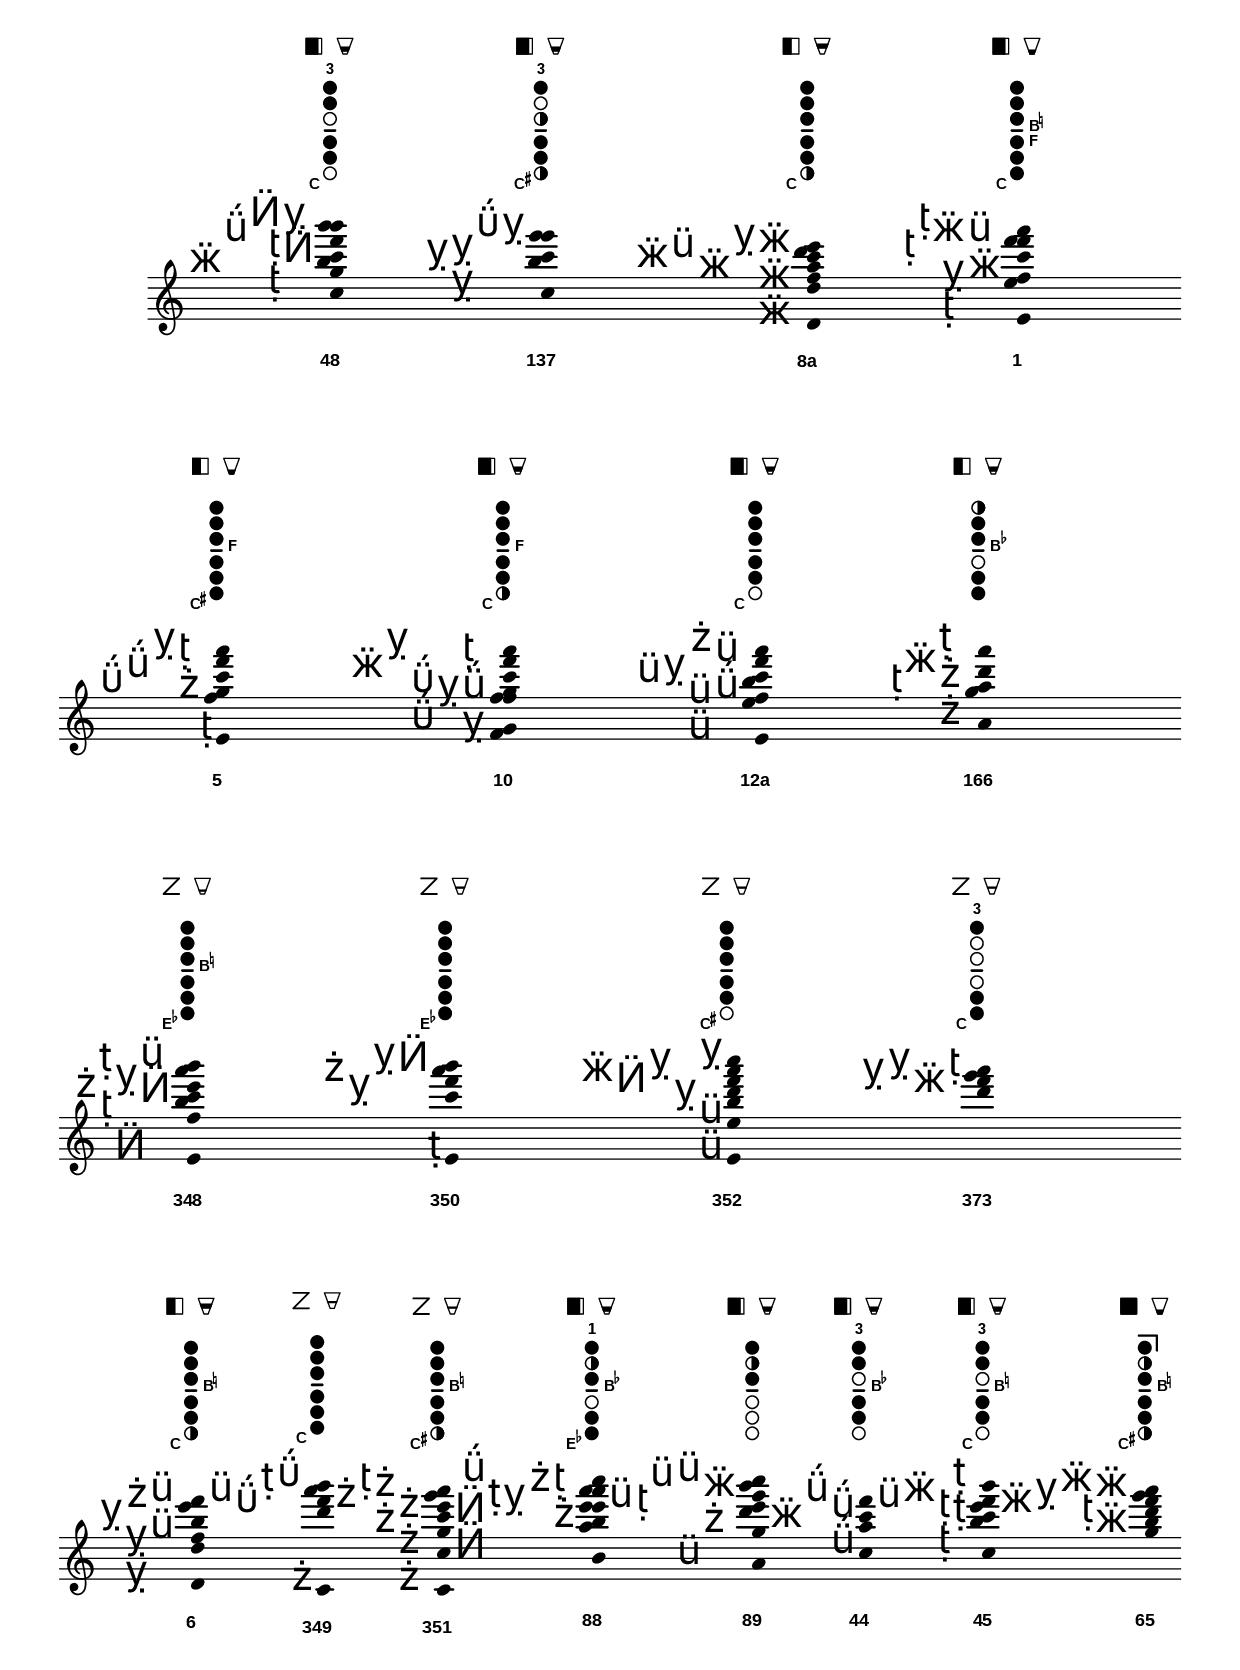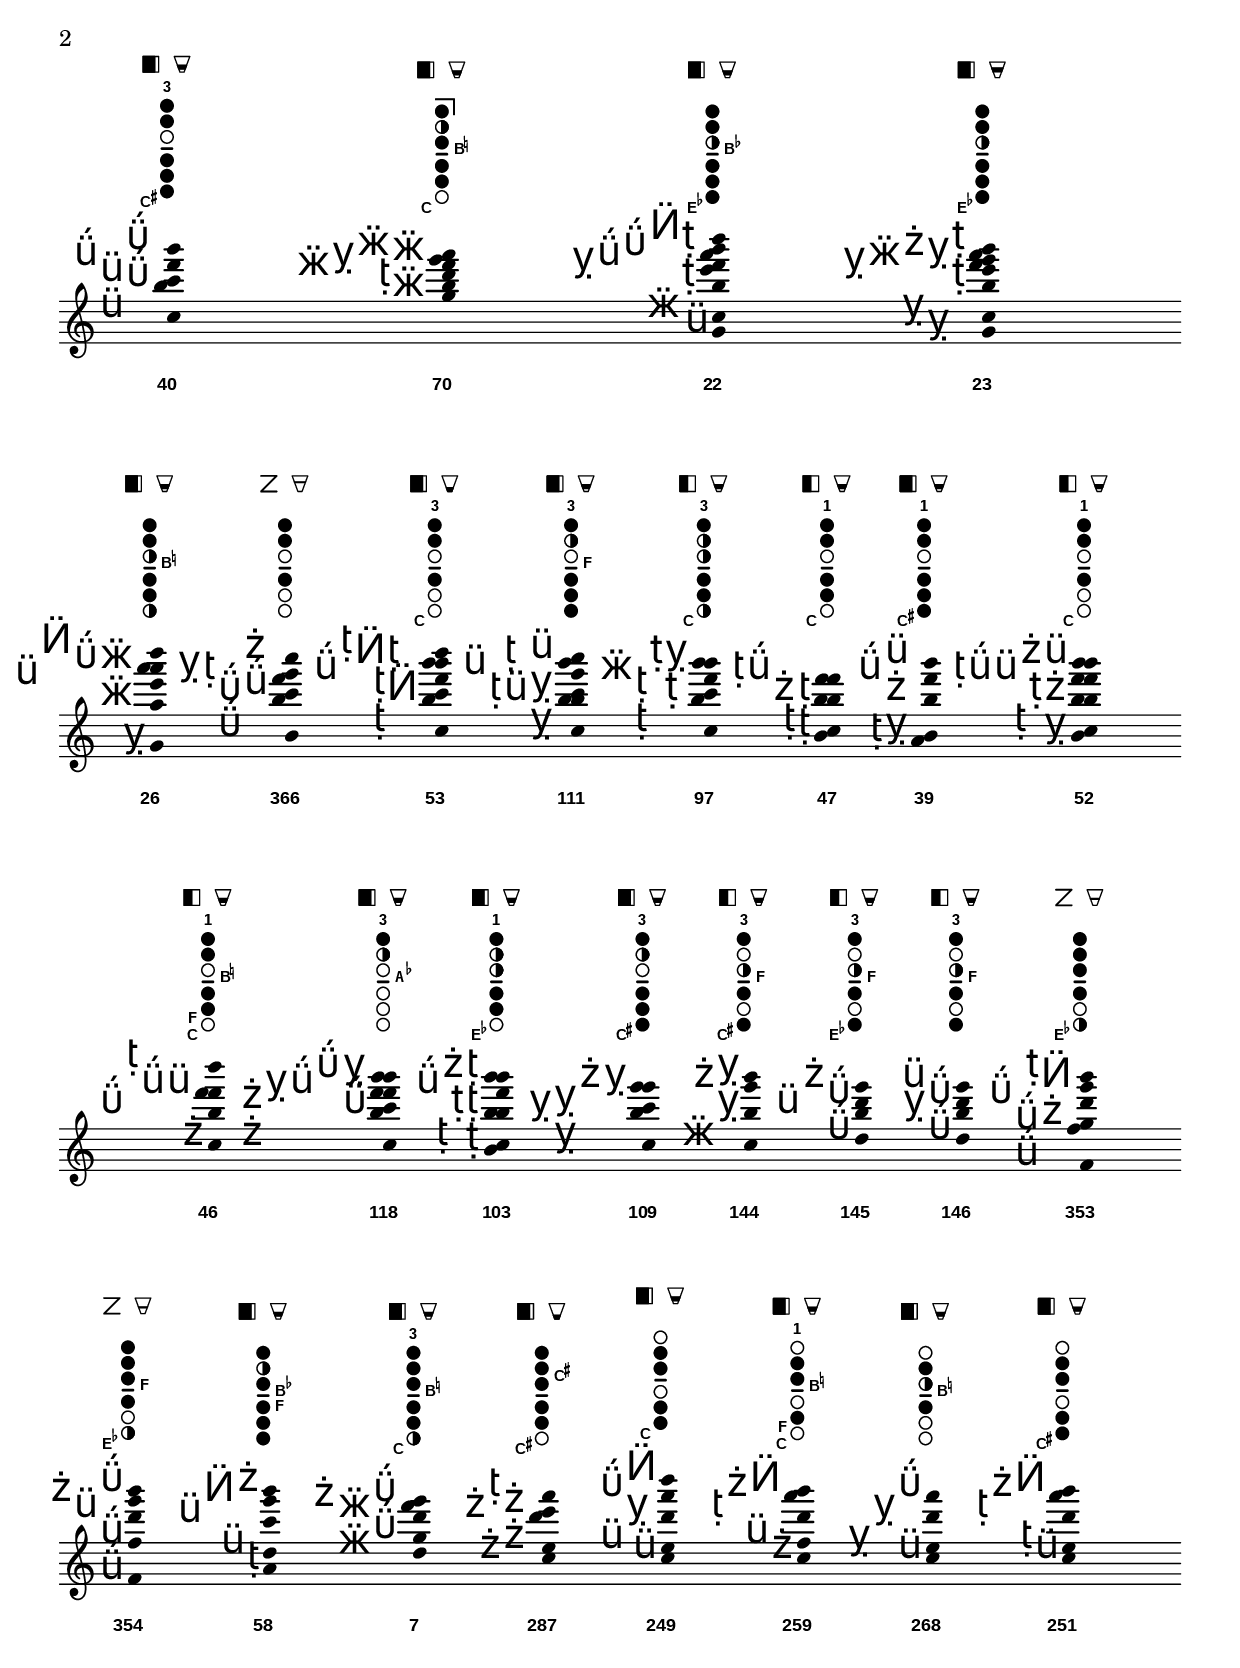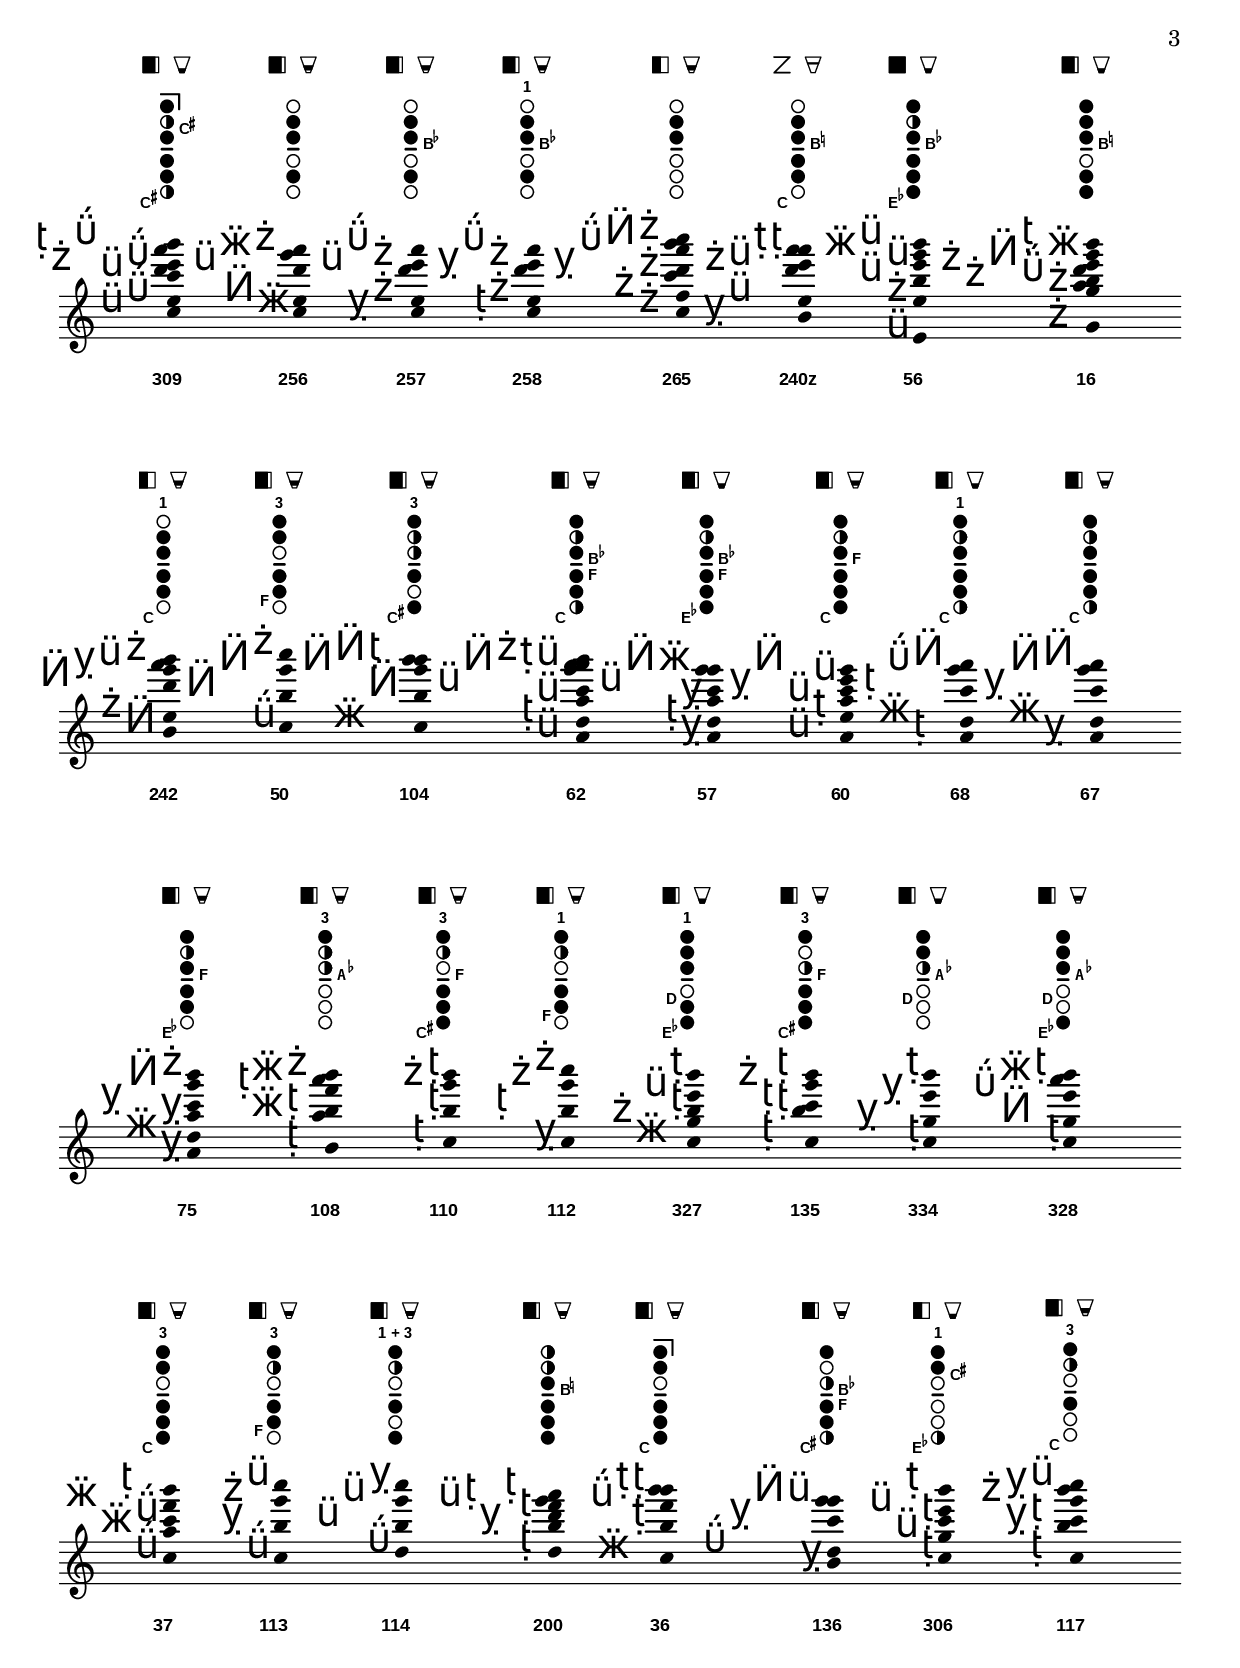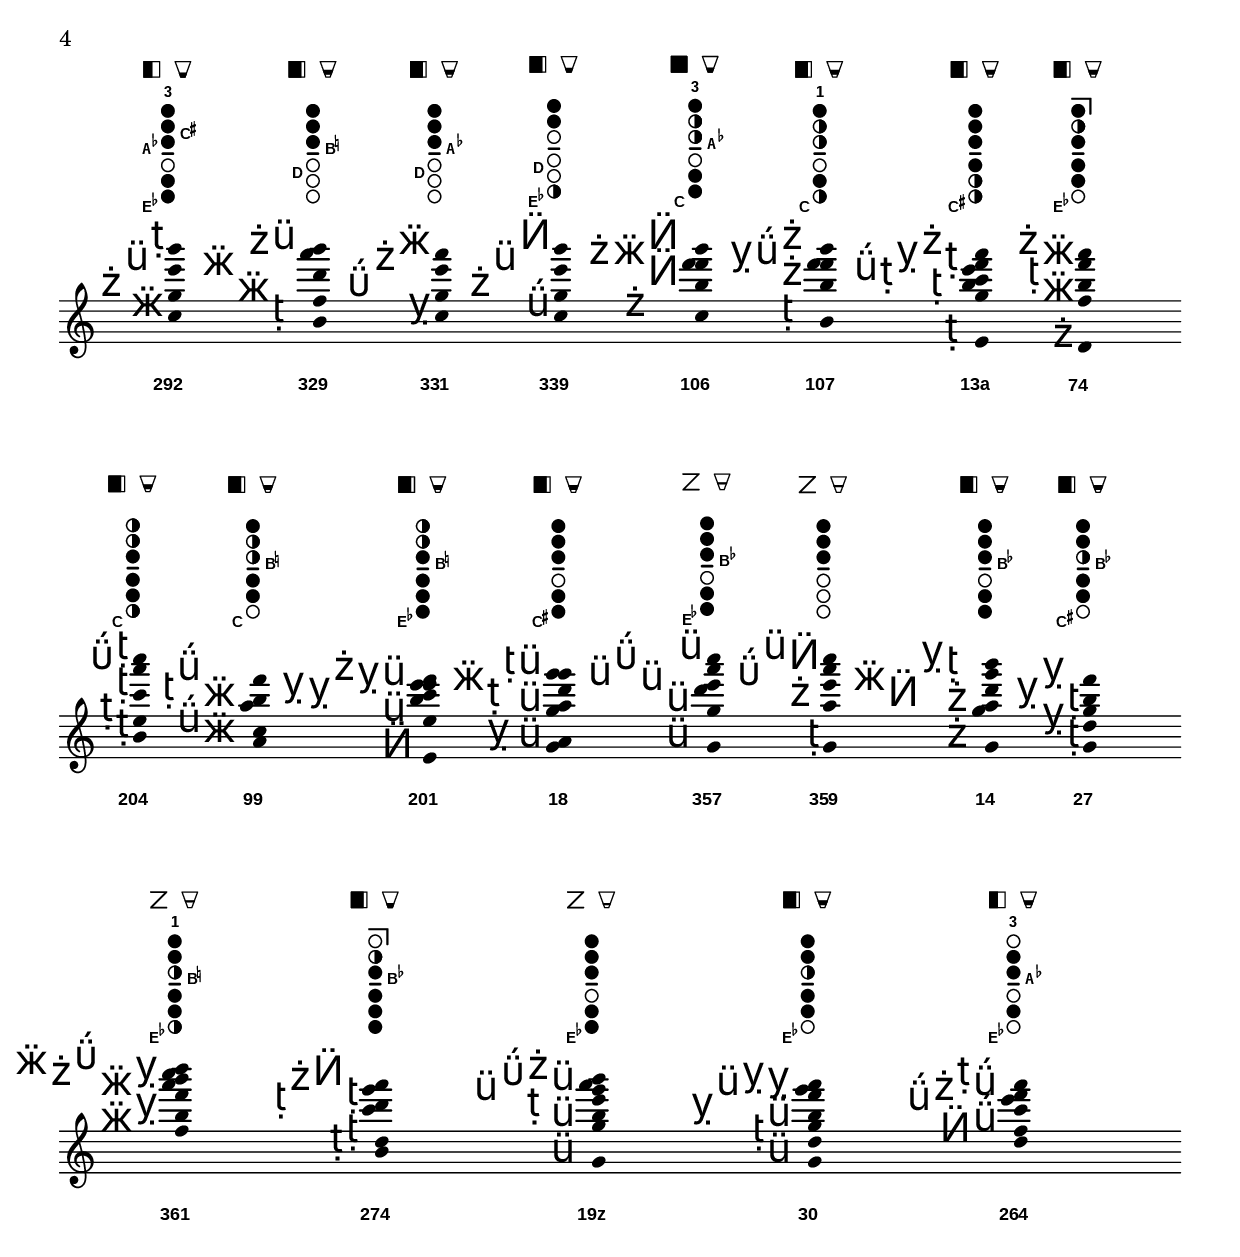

#(define multi_display #t)




% useful macros

blankline = \markup { \vspace # 0.5 }
indent = \markup { \hspace #4 }
spacerRest = { \hide r128 }
smallNote = { \once \tiny }
trillSign = \markup { \musicglyph #"scripts.trill" }
timbral = \markup { \override #'(font-name . "Arial Bold") { T } }

textASize = #'(font-size . -1)
textBSize = #'(font-size . -1)
textCSize = #'(font-size . 0)
textDSize = #'(font-size . 2)


% number-font

#(define-markup-command (number-font layout props markup) (markup?)

    (interpret-markup layout props
	#{
		\markup
		{
			\override #'(font-encoding . fetaText) 
			\override #'(font-size . -3)		
			#markup
		}
	#}))

cOn = \markup { \circle { \number-font 1 }}
cTw = \markup { \circle { \number-font 2 }}
cTh = \markup { \circle { \number-font 3 }}
cFo = \markup { \circle { \number-font 4 }}
cFv = \markup { \circle { \number-font 5 }}
cSx = \markup { \circle { \number-font 6 }}
cSv = \markup { \circle { \number-font 7 }}

exampleHeading = \markup { \bold "e.g." }


% dynamic text markups

#(define-markup-command (dynamic-space layout props) ()

    (interpret-markup layout props
	#{
		\markup
		{
			\hspace #0.5		
		}
	#}))

#(define-markup-command (block-dynamics layout props markup) (markup?)

    (interpret-markup layout props
	#{
		\markup
		{
			#markup \dynamic-space		
		}
	#}))

#(define-markup-command (block-dynamic layout props dynamic) (markup?)

    (interpret-markup layout props
	#{
		\markup
		{
			\block-dynamics { \dynamic #dynamic }	
		}
	#}))

#(define-markup-command (dynamic-range layout props low high) (markup? markup?)

(interpret-markup layout props
	#{
		\markup
		{
			\block-dynamics { \concat { \dynamic #low \hspace #0.2 - \hspace #0.2 \dynamic #high } }
		}
	#}))


% parenthesis formatting

#(define-markup-command (parenthesis-markup layout props size right) (number? boolean?)

(interpret-markup layout props
	#{
		\markup
		{
			\override #`(font-size . ,size) 
			\override #'(font-name . "Source Sans Pro")
			#(if right #{ \markup ) #} #{ \markup ( #})
		}
	#}))


% optional add markup

optional-add = \markup { \override #'(font-size . 3) \vcenter { \override #'(font-name . "Source Sans Pro") \concat { ( \override #'(font-size . 4) \override #'(font-name . "Arial Bold") \lower #0.4 + ) } } }

optional-add-or = \markup { \override #'(font-size . 3) \vcenter { \override #'(font-name . "Source Sans Pro") \concat { ( \hspace #0.2 \override #'(font-size . 4) \override #'(font-name . "Arial Bold") \lower #0.4 { + } \hspace #0.2 / \hspace #0.4 ) } } }


% breath mark

breathMark = ^\markup 
{ 
	\concat 
	{ 
		\vcenter \parenthesis-markup #-1 ##f 
		\hspace #0.1
		\vcenter \musicglyph "scripts.rcomma" 
		\hspace #0.1
		\vcenter \parenthesis-markup #-1 ##t 
	} 
}

% selection range

#(define-markup-command (selection-range layout props min max) (markup? markup?)

(interpret-markup layout props
	#{
		\markup
		{
			\line { \override #'(font-name . "Arial Bold") { \concat { #min \hspace #0.15 - \hspace #0.3 #max } } }
		}
	#}))


% noise burst

noiseBurst =
\markup
{
	\override #'(filled . #f) \path #0.2
	#'((moveto 0.2 0)
	   (curveto -0.1 0.1 1.9 -0.3 1 -0.2)
	   (curveto 1.9 -0.1 -0.1 -0.5 0 -0.4)
	   (curveto -0.1 -0.3 1.9 -0.7 1.2 -0.6)
	   (curveto 1.9 -0.5 -0.1 -0.9 -0.2 -0.8)
	   (curveto -0.1 -0.7 1.9 -1.1 0.9 -1.0)
  	   (curveto 1.9 -0.9 -0.1 -1.3 0 -1.2)
	   (curveto -0.1 -1.1 1.9 -1.5 0.8 -1.4))
}





% This file modified from various Lilypond files:
%
% display-woodwind-diagrams.scm (part of Lilypond)and 
% define-woodwind-diagrams.scm
% lily-library.scm
% bezier-tools.scm

% % % % % % % % % % % % % % % % % % % % % % % % % % % % % % % % % 

% bezier utilities

#(define (coord+ coord1 coord2)
  "Add @var{coord1} to @var{coord2}, returning a coordinate."
  (cons (+ (car coord1) (car coord2))
        (+ (cdr coord1) (cdr coord2))))

#(define (coord- coord1 coord2)
  "Subtract @var{coord2} from @var{coord1}."
  (cons (- (car coord1) (car coord2))
        (- (cdr coord1) (cdr coord2))))

#(define (coord* scalar coord)
  "Multiply each component of @var{coord} by @var{scalar}."
  (cons (* (car coord) scalar)
        (* (cdr coord) scalar)))

#(define (interpolated-control-points control-points split-value)
  "Interpolate @var{control-points} at @var{split-value}.  Return a
set of control points that is one degree less than @var{control-points}."
  (if (null? (cdr control-points))
      '()
      (let ((first (car control-points))
            (second (cadr control-points)))
        (cons* (coord+ first (coord* split-value (coord- second first)))
               (interpolated-control-points
                (cdr control-points)
                split-value)))))

#(define (split-bezier bezier split-value)
  "Split a cubic bezier defined by @var{bezier} at the value
@var{split-value}.  @var{bezier} is a list of pairs; each pair is
is the coordinates of a control point.  Returns a list of beziers.
The first element is the LHS spline; the second
element is the RHS spline."
  (let* ((quad-points (interpolated-control-points
                       bezier
                       split-value))
         (lin-points (interpolated-control-points
                      quad-points
                      split-value))
         (const-point (interpolated-control-points
                       lin-points
                       split-value))
         (left-side (list (car bezier)
                          (car quad-points)
                          (car lin-points)
                          (car const-point)))
         (right-side (list (car const-point)
                           (list-ref lin-points 1)
                           (list-ref quad-points 2)
                           (list-ref bezier 3))))
    (cons left-side right-side)))

% % % % % % % % % % % % % % % % % % % % % % % % % % % % % % % % % 

% definitions

#(define HOLE-FILL-LIST '((R . 3) (1q . 5) (1h . 7) (3q . 11) (F . 13)))

% Utility functions

#(define-public (symbol-concatenate . names)
  "Like @code{string-concatenate}, but for symbols."
  (string->symbol (string-concatenate (map symbol->string names))))

#(define-public (function-chain arg function-list)
  "Applies a list of functions in @var{function-list} to @var{arg}.
Each element of @var{function-list} is structured @code{(cons function
'(arg2 arg3 ...))}.  If function takes arguments besides @var{arg}, they
are provided in @var{function-list}.

Example: Executing @samp{(function-chain 1 `((,+ 1) (,- 2) (,+ 3) (,/)))}
returns @samp{1/3}."
  (fold
   (lambda (fun arg) (apply (car fun) arg (cdr fun)))
   arg
   function-list))

#(define (assoc-keys alist)
  "Gets the keys of an alist."
  (map car alist))

#(define (assoc-values alist)
  "Gets the values of an alist."
  (map cdr alist))

#(define (get-slope-offset p1 p2)
  "Gets the slope and offset for p1 and p2.
   For example:
   @code{(get-slope-offset '(1 . 2) '(3 . -5.1))}
   @code{(-3.55 . 5.55)}"
  (let*
      ((slope (/ (- (cdr p1) (cdr p2)) (- (car p1) (car p2))))
       (offset (- (cdr p1) (* slope (car p1)))))
    `(,slope . ,offset)))

#(define (is-square? x input-list)
  "Returns true if x is the square of a value in input-list."
  (pair? (memv (inexact->exact (sqrt x)) input-list)))

#(define (true-entry? input-list)
  "Is there a true entry in @code{input-list}?"
  (any identity input-list))

#(define (entry-greater-than-x? input-list x)
  "Is there an entry greater than @code{x} in @code{input-list}?"
  (member x input-list <))

#(define (n-true-entries input-list)
  "Returns number of true entries in @code{input-list}."
  (count identity input-list))

#(define (bezier-head-for-stencil bezier cut-point)
  "Prepares a split-bezier to be used in a connected path stencil."
  (list-tail (flatten-list (car (split-bezier bezier cut-point))) 2))

% Translators for keys

% Translates a "normal" key (open, closed, trill)
#(define (key-fill-translate fill)
  (cond
   ((= fill 1) #f)
   ((= fill 2) #f)
   ((= fill (expt (assoc-get 'F HOLE-FILL-LIST) 2)) 0.5)
   ((= fill (assoc-get 'F HOLE-FILL-LIST)) #t)))

% Similar to above, but trans vs opaque doesn't matter
#(define (text-fill-translate fill)
  (cond
   ((< fill 3) 1.0)
   ((= fill (expt (assoc-get 'F HOLE-FILL-LIST) 2)) 0.5)
   ((= fill (assoc-get 'F HOLE-FILL-LIST)) 0.0)))

% Emits a list for the central-column-hole maker
% (not-full?, 1-quarter-full?, 1-half-full?, 3-quarters-full?, full?)
% Multiple values, such as (#t #f #f #t #f), mean a trill between
% not-full and 3-quarters-full
#(define (process-fill-value fill)
  (let* ((avals (list-tail (assoc-values HOLE-FILL-LIST) 1)))
    (append `(,(or (< fill 3) (is-square? fill avals)))
            (map (lambda (x) (= 0 (remainder fill x))) avals))))

% Color a stencil gray
#(define (gray-colorize stencil)
  (apply ly:stencil-in-color stencil (x11-color 'grey)))

% A connected path stencil that is surrounded by proc
#(define (rich-path-stencil ls x-stretch y-stretch proc)
  (lambda (radius thick fill pressed layout props)
    (let*
        ((fill-translate (key-fill-translate fill))
         (gray? (eqv? fill-translate 0.5)))
      (ly:stencil-add
       ((if gray? gray-colorize identity)
        (proc
         (make-connected-path-stencil
          ls
          thick
          (* x-stretch radius)
          (* y-stretch radius)
          #f
          (if gray? #t fill-translate))))
       (if (not gray?)
           empty-stencil
           ((rich-path-stencil ls x-stretch y-stretch proc)
            radius
            thick
            1
            layout
            props))))))

% A connected path stencil without a surrounding proc
#(define (standard-path-stencil ls x-stretch y-stretch)
  (rich-path-stencil ls x-stretch y-stretch identity))

% An ellipse stencil that is surrounded by a proc
#(define (rich-pe-stencil x-stretch y-stretch start end proc)
  (lambda (radius thick fill layout props)
    (let*
        ((fill-translate (key-fill-translate fill))
         (gray? (eqv? fill-translate 0.5)))
      (ly:stencil-add
       ((if gray? gray-colorize identity)
        (proc
         (make-partial-ellipse-stencil
          (* x-stretch radius)
          (* y-stretch radius)
          start
          end
          thick
          #t
          (if gray? #t fill-translate))))
       (if (not gray?)
           empty-stencil
           ((rich-pe-stencil x-stretch y-stretch start end proc)
            radius
            thick
            1
            layout
            props))))))

#(define (rich-e-stencil x-stretch y-stretch proc)
  (lambda (radius thick fill layout props)
    (let*
        ((fill-translate (key-fill-translate fill))
         (gray? (eqv? fill-translate 0.5)))
      (ly:stencil-add
       ((if gray? gray-colorize identity)
        (proc
         (make-ellipse-stencil
          (* x-stretch radius)
          (* y-stretch radius)
          thick
          (if gray? #t fill-translate))))
       (if (not gray?)
           empty-stencil
           ((rich-e-stencil x-stretch y-stretch proc)
            radius
            thick
            1
            layout
            props))))))

% An ellipse stencil without a surrounding proc
#(define (standard-e-stencil x-stretch y-stretch)
  (rich-e-stencil x-stretch y-stretch identity))

% Translates all possible representations of symbol.
% If simple? then the only representations are open, closed, and trill.
% Otherwise, there can be various levels of "closure" on the holes
% ring? allows for a ring around the holes as well
#(define (make-symbol-alist symbol simple? ring?)
  (delete `(,(symbol-concatenate symbol 'T 'F) .
            ,(expt (assoc-get 'F HOLE-FILL-LIST) 2))
          `((,symbol . ,(assoc-get 'F HOLE-FILL-LIST))
            (,(symbol-concatenate symbol 'T) .
             ,(expt (assoc-get 'F HOLE-FILL-LIST) 2))
            ,@(if simple?
                  '()
                  (append-map
                   (lambda (x)
                     `((,(symbol-concatenate symbol (car x) 'T)
                        . ,(expt (cdr x) 2))
                       (,(symbol-concatenate symbol 'T (car x))
                        . ,(* (cdr x) (assoc-get 'F HOLE-FILL-LIST)))
                       (,(symbol-concatenate symbol (car x))
                        . ,(cdr x))
                       ,@(append-map
                          (lambda (y)
                            (map (lambda (a b)
                                   `(,(symbol-concatenate symbol
                                                          (car a)
                                                          'T
                                                          (car b))
                                     . ,(* (cdr a) (cdr b))))
                                 `(,x ,y) `(,y ,x)))
                          (cdr (member x HOLE-FILL-LIST)))))
                   (if ring? HOLE-FILL-LIST (cdr HOLE-FILL-LIST)))))))

% Commands for text layout

% Draws a circle around markup if (= trigger 0.5)
#(define-markup-command
  (conditional-circle-markup layout props trigger in-markup)
  (number? markup?)
  (interpret-markup layout props
                    (if (eqv? trigger 0.5)
                        (make-circle-markup in-markup)
                        in-markup)))

% Makes a list of named-keys
#(define (make-name-keylist input-list key-list font-size)
  (map (lambda (x y)
         (if (< x 1)
             (make-conditional-circle-markup-markup
              x
              (make-concat-markup
               (list
                (make-abs-fontsize-markup font-size (car y))
                (if (and (< x 1) (cdr y))
                    (make-abs-fontsize-markup
                     font-size
                     (make-raise-markup
                      1
                      (make-fontsize-markup
                       -2
                       (if (eqv? (cdr y) 1)
                           (make-sharp-markup)
                           (if (eqv? (cdr y) 2)
                               (make-natural-markup)
                               (make-flat-markup))))))
                    (make-null-markup)))))
             (make-null-markup)))
       input-list key-list))

% Makes a list of number-keys
#(define (make-number-keylist input-list key-list font-size)
  (map (lambda (x y)
         (if (< x 1)
             (make-conditional-circle-markup-markup
              x
              (make-abs-fontsize-markup font-size (make-number-markup y)))
             (make-null-markup)))
       input-list
       key-list))

% Creates a named-key list with a certain alignment
#(define (aligned-text-stencil-function dir hv)
  (lambda (key-name-list radius fill-list layout props)
    (interpret-markup
     layout
     props
     (make-general-align-markup
      X
      dir
      ((if hv make-concat-markup make-center-column-markup)
       (make-name-keylist
        (map text-fill-translate fill-list)
        key-name-list
        (* 12 radius)))))))

#(define number-column-stencil
  (lambda (key-name-list radius fill-list layout props)
    (interpret-markup
     layout
     props
     (make-general-align-markup
      Y
      CENTER
      (make-general-align-markup
       X
       RIGHT
       (make-override-markup
        '(baseline-skip . 0)
        (make-column-markup
         (make-number-keylist
          (map text-fill-translate fill-list)
          key-name-list
          (* radius 8)))))))))

% Utility function for the left-hand keys
#(define lh-woodwind-text-stencil
  (aligned-text-stencil-function LEFT #t))

% Utility function for the right-hand keys
#(define rh-woodwind-text-stencil
  (aligned-text-stencil-function RIGHT #t))

#(define octave-woodwind-text-stencil
  (aligned-text-stencil-function CENTER #f))

#(define octave-oboe-text-stencil
  (aligned-text-stencil-function CENTER #t))

% Draw rules

#(define (rich-group-draw-rule alist target-part change-part)
  (if
   (entry-greater-than-x?
    (map (lambda (key) (assoc-get key alist)) target-part) 3)
   (map-selected-alist-keys (lambda (x) (if (= x 0) 1 x)) change-part alist)
   alist))

#(define (group-draw-rule alist target-part)
  (rich-group-draw-rule alist target-part target-part))

#(define (group-automate-rule alist change-part)
  (map-selected-alist-keys (lambda (x) (if (= x 0) 1 x)) change-part alist))

#(define (apply-group-draw-rule-series alist target-part-list)
  (if (null? target-part-list)
      alist
      (apply-group-draw-rule-series
       (group-draw-rule alist (car target-part-list))
       (cdr target-part-list))))

% Extra-offset rules

#(define (rich-group-extra-offset-rule alist target-part change-part eos)
  (if
   (entry-greater-than-x?
    (map (lambda (key) (assoc-get key alist)) target-part) 0)
   (map-selected-alist-keys (lambda (x) eos) change-part alist)
   alist))

#(define (group-extra-offset-rule alist target-part eos)
  (rich-group-extra-offset-rule alist target-part target-part eos))

#(define (uniform-extra-offset-rule alist eos)
  (map-selected-alist-keys
   (lambda (x) (if (pair? x) x eos))
   (assoc-keys alist)
   alist))

% General drawing commands

% Used all the time for a dividing line
#(define (midline-stencil radius thick fill pressed layout props)
  (if pressed empty-stencil (make-line-stencil (* thick 2) (* -0.80 radius) 0 (* 0.80 radius) 0)))

#(define (long-midline-stencil radius thick fill pressed layout props)
  (if pressed empty-stencil (make-line-stencil (* thick 2) (* -5.75 radius) 0 (* 0.75 radius) 0)))

% Used all the time for a small, between-hole key
#(define little-elliptical-key-stencil (standard-e-stencil 0.75 0.2))

% Used for several upper keys in the clarinet and sax
#(define (upper-key-stencil tailw tailh bodyw bodyh)
  (let*
      ((xmove (lambda (x) (+ tailw (+ 0.2 (* bodyw (- x 0.2))))))
       (ymove (lambda (x) (+ (- tailh) (+ -0.05 (* bodyh (+ x 0.05)))))))
    (standard-path-stencil
     `((,(xmove 0.7)
        ,(ymove -0.2)
        ,(xmove 1.0)
        ,(ymove -1.0)
        ,(xmove 0.5)
        ,(ymove -1.0))
       (,(xmove 0.2)
        ,(ymove -1.0)
        ,(xmove 0.2)
        ,(ymove -0.2)
        ,(xmove 0.3)
        ,(ymove -0.1))
       (,(+ 0.2 tailw)
        ,(- -0.05 tailh)
        ,(+ 0.1 (/ tailw 2))
        ,(- -0.025 (/ tailh 2))
        0.0
        0.0))
     1.0
     1.0)))

% Utility function for the column-hole maker.
% Returns the left and right degrees for the drawing of a given
% fill level (1-quarter, 1-half, etc...)
#(define (degree-first-true fill-list left? reverse?)
  (define (dfl-crawler fill-list os-list left?)
    (if (car fill-list)
        ((if left? car cdr) (car os-list))
        (dfl-crawler (cdr fill-list) (cdr os-list) left?)))
  (dfl-crawler
   ((if reverse? reverse identity) fill-list)
   ((if reverse? reverse identity)
    '((0 . 0) (215 . 325) (180 . 0) (145 . 35) (90 . 90)))
   left?))

% Gets the position of the first (or last if reverse?) element of a list.
#(define (position-true-endpoint in-list reverse?)
  (define (pte-crawler in-list n)
    (if (car in-list)
        n
        (pte-crawler (cdr in-list) (+ n 1))))
  ((if reverse? - +)
   (if reverse? (length in-list) 0)
   (pte-crawler ((if reverse? reverse identity) in-list) 0)))

% Huge, kind-of-ugly maker of a circle in a column.
% I think this is the clearest way to write it, though...

#(define (column-circle-stencil radius thick fill pressed layout props)
  (let* ((fill-list (process-fill-value fill)))
    (cond
     ((and
       (list-ref fill-list 0)
       (not (true-entry? (list-tail fill-list 1)))) ; is it empty?
      (if pressed empty-stencil ((standard-e-stencil 1.0 1.0) radius thick fill layout props)))
     ((and
       (list-ref fill-list 4)
       (not (true-entry? (list-head fill-list 4)))) ; is it full?
      ((standard-e-stencil 1.0 1.0) radius thick fill layout props))
     ((and
       (list-ref fill-list 0)
       (list-ref fill-list 4)) ; is it a trill between empty and full?
      ((standard-e-stencil 1.0 1.0) radius thick fill layout props))
     (else  ;If none of these, it is partially full.
      (ly:stencil-add
       ((rich-pe-stencil 1.0 1.0 0 360 identity)
        radius
        thick
        (if (list-ref fill-list 4)
            (expt (assoc-get 'F HOLE-FILL-LIST) 2)
            1)
        layout
        props)
       ((rich-pe-stencil
         1.0
         1.0
         (+ (degree-first-true fill-list #t #t) 90)
         (+ (degree-first-true fill-list #f #t) 90)
         identity)
        radius
        thick
        (if
         (> (n-true-entries fill-list) 1) ; trill?
         (expt (assoc-get 'F HOLE-FILL-LIST) 2)
         (assoc-get 'F HOLE-FILL-LIST))
        layout
        props)
       (if
        (= 2 (n-true-entries (list-tail fill-list 1))) ; trill?
        ((rich-pe-stencil
          1.0
          1.0
          (+ (degree-first-true fill-list #t #f) 90)
          (+ (degree-first-true fill-list #f #f) 90)
          identity)
         radius
         thick
         (assoc-get 'F HOLE-FILL-LIST)
         layout
         props)
        empty-stencil))))))

#(define (variable-column-circle-stencil scaler)
  (lambda (radius thick fill pressed layout props)
    (column-circle-stencil (* radius scaler) thick fill pressed layout props)))

% A stencil for ring-column circles that combines two of the above
#(define (ring-column-circle-stencil radius thick fill pressed layout props)
  (if (= 0 (remainder fill (assoc-get 'R HOLE-FILL-LIST)))
      (ly:stencil-add
       ((if
         (= fill (expt (assoc-get 'R HOLE-FILL-LIST) 2))
         gray-colorize
         identity)
        ((standard-e-stencil
          (* (+ (- 1.0 (* 2 thick)) (/ thick 2)))
          (* (+ (- 1.0 (* 2 thick)) (/ thick 2))))
         radius
         (* (* 4 radius) thick)
         1
         layout
         props))
       ((standard-e-stencil 1.0 1.0) radius thick 1 layout props)
       (column-circle-stencil
        (+ (* (- 1.0 (* 4 thick)) radius) (/ thick 2))
        thick
        (if (= 0 (remainder fill (assoc-get 'F HOLE-FILL-LIST)))
            (expt (assoc-get 'F HOLE-FILL-LIST) 2)
            (if (= fill (expt (assoc-get 'R HOLE-FILL-LIST) 2))
             1
             (expt (/ fill (assoc-get 'R HOLE-FILL-LIST)) 2)))
		pressed
        layout
        props))
      (column-circle-stencil radius thick fill pressed layout props)))

% Shared oboe/clarinet stencils

#(define (oboe-lh-gis-lh-low-b-key-stencil gis?)
  (let*
      ((x 1.2)
       (y 0.4)
       (scaling-factor 1.7)
       (up-part
        (car
         (split-bezier
          `((0.0 . 0.0) (0.0 . ,y) (,x . ,y) (,x . 0.0))
          0.8)))
       (down-part
        (cdr
         (split-bezier
          `((,x . 0.0) (,x . ,(- y)) (0.0 . ,(- y)) (0.0 . 0.0))
          0.2))))
    (if gis?
        (standard-path-stencil
         (append
          (append
           `((0.25 ,(/ y -2) 0.75 ,(/ y -2) 1.0 0.0))
           (map (lambda (l)
                  (flatten-list
                   (map (lambda (x)
                          (coord-translate
                           (coord-rotated x (cons y (* 2 0.25)))
                           '(1.0 . 0)))
                        l)))
                `(((0 . ,y) (,x . ,y) (,x . 0))
                  ((,x . ,(- y)) (0 . ,(- y)) (0 . 0)))))
          `((0.75 ,(/ y -2) 0.25 ,(/ y -2) 0.0 0.0)))
         scaling-factor
         scaling-factor)
        (standard-path-stencil
         (map (lambda (l)
                (flatten-list
                 (map (lambda (x)
                        (coord-rotated x (cons y (* 2 0.25))))
                      l)))
              `(,(list-tail up-part 1)
                ,(list-head down-part 1)
                ,(list-tail down-part 1)))
         (- scaling-factor)
         (- scaling-factor)))))

#(define oboe-lh-gis-key-stencil (oboe-lh-gis-lh-low-b-key-stencil #t))

#(define oboe-lh-low-b-key-stencil (oboe-lh-gis-lh-low-b-key-stencil #f))

#(define (oboe-lh-ees-lh-bes-key-stencil ees?)
  (standard-path-stencil
   `((0 1.5)
     (0 1.625 -0.125 1.75 -0.25 1.75)
     (-0.5 1.75 -0.5 0.816 -0.25 0.5)
     (0 0.25 0 0.125 0 0)
     (0 ,(if ees? -0.6 -0.3)))
   (* (if ees? -1.0 1.0) -1.8)
   1.8))

#(define oboe-lh-ees-key-stencil (oboe-lh-ees-lh-bes-key-stencil #t))

#(define oboe-lh-bes-key-stencil (oboe-lh-ees-lh-bes-key-stencil #f))

% Oboe family stencils

#(define (oboe-lh-octave-key-stencil long?)
  (let* ((h (if long? 1.4 1.2)))
    (standard-path-stencil
     `((-0.4 0 -0.4 1.0 -0.1 1.0)
       (-0.1 ,h)
       (0.1 ,h)
       (0.1 1.0)
       (0.4 1.0 0.4 0 0 0))
     2.0
     2.0)))

#(define oboe-lh-II-key-textual-stencil
(standard-path-stencil
  `((0 -0.05)
    (0 0)
    (3.0 0)
    (3.0 -2.5)
    (2.9 -2.5)
    (2.9 -0.1)
    (0.0 -0.1)
    (0 -0.05))
 1.0
 1.0))

#(define oboe-lh-I-key-stencil (oboe-lh-octave-key-stencil #f))

#(define oboe-lh-II-key-stencil (oboe-lh-octave-key-stencil #f))

#(define oboe-lh-III-key-stencil (oboe-lh-octave-key-stencil #t))

#(define oboe-lh-b-key-stencil (standard-e-stencil 0.6 0.8))

#(define oboe-lh-d-key-stencil little-elliptical-key-stencil)

#(define oboe-lh-cis-key-stencil little-elliptical-key-stencil)

#(define oboe-lh-f-key-stencil (standard-e-stencil 0.5 1.0))

#(define oboe-rh-a-key-stencil (standard-e-stencil 1.0 0.45))

#(define oboe-rh-gis-key-stencil (standard-e-stencil 0.45 1.2))

#(define oboe-rh-d-key-stencil little-elliptical-key-stencil)

#(define oboe-rh-f-key-stencil little-elliptical-key-stencil)

#(define (oboe-rh-c-rh-ees-key-stencil c?)
  (rich-path-stencil
   '((1.0 0.0 1.0 0.70 1.5 0.70)
     (2.25 0.70 2.25 -0.4 1.5 -0.4)
     (1.0 -0.4 1.0 0 0 0)
     (-0.15 0))
   2.0
   1.4
   (lambda (stencil) (ly:stencil-rotate stencil (if c? 170 180) 0 0))))

#(define oboe-rh-banana-key-stencil oboe-rh-gis-key-stencil)

#(define oboe-rh-c-key-stencil (oboe-rh-c-rh-ees-key-stencil #t))

#(define oboe-rh-cis-key-stencil
  (rich-path-stencil
   '((0.6 0.0 0.6 0.50 1.25 0.50)
     (2.25 0.50 2.25 -0.4 1.25 -0.4)
     (0.6 -0.4 0.6 0 0 0))
   -0.9
   1.0
   (lambda (stencil) (ly:stencil-rotate stencil 0 0 0))))

#(define oboe-rh-ees-key-stencil (oboe-rh-c-rh-ees-key-stencil #f))

% coordinates

#(define coord-x car)
#(define coord-y cdr)

#(define (coord-operation operator operand coordinate)
  (if (pair? operand)
      (cons (operator (coord-x operand) (coord-x coordinate))
            (operator (coord-y operand) (coord-y coordinate)))
      (cons (operator operand (coord-x coordinate))
            (operator operand (coord-y coordinate)))))

#(define (coord-apply function coordinate)
  (if (pair? function)
      (cons
       ((coord-x function) (coord-x coordinate))
       ((coord-y function) (coord-y coordinate)))
      (cons
       (function (coord-x coordinate))
       (function (coord-y coordinate)))))

#(define-public (coord-translate coordinate amount)
  (coord-operation + amount coordinate))

#(define-public (coord-scale coordinate amount)
  (coord-operation * amount coordinate))

#(define-public (coord-rotate coordinate angle-in-radians)
  (coord-rotated coordinate (/ angle-in-radians PI-OVER-180)))

#(define-public (coord-rotated coordinate direction)
  ;; Same, in degrees or with a given direction
  (let ((dir (ly:directed direction)))
    (cons (- (* (car dir) (car coordinate))
             (* (cdr dir) (cdr coordinate)))
          (+ (* (car dir) (cdr coordinate))
             (* (cdr dir) (car coordinate))))))

% Constants

#(define CENTRAL-COLUMN-HOLE-PLACEMENTS '((one . (0.0 . 6.5))
                                         (two . (0.0 . 5.5))
                                         (three . (0.0 . 4.5))
                                         (four . (0.0 . 3.0))
                                         (five . (0.0 . 2.0))
                                         (six . (0.0 . 1.0))))

#(define CENTRAL-COLUMN-HOLE-LIST (map car CENTRAL-COLUMN-HOLE-PLACEMENTS))
#(define CENTRAL-COLUMN-HOLE-H-LIST (cons 'h CENTRAL-COLUMN-HOLE-LIST))

% Utility functions

%(use-modules (ice-9 optargs))

#(define (return-1 x) 1.0)

#(define (make-spreadsheet parameter-list)
  "Makes a spreadsheet function with columns of parameter-list.
   This function can then be filled with rows.
   For example:
   @code{guile> ((make-spreadsheet '(foo bar)) '((1 2) (3 4) (5 6)))}
   @code{(((foo . 1) (bar . 2)) ((foo . 3) (bar . 4)) ((foo . 5) (bar . 6)))}"
  (lambda (ls)
    (map (lambda (list-to-translate)
           (map (lambda (name element)
                  `(,name . ,element))
                parameter-list
                list-to-translate))
         ls)))

#(define (get-spreadsheet-column column spreadsheet)
  "Gets all the values in @code{column} form @code{spreadsheet}
   made by @{make-spreadsheet}.
   For example:
   @code{guile> (get-spreadsheet-column 'bar ((make-spreadsheet '(foo bar)) '((1 2) (3 4) (5 6))))}
   @code{(2 4 6)}"
  (map (lambda (row) (assoc-get column row)) spreadsheet))

#(define (make-named-spreadsheet parameter-list)
  "Makes a named spreadsheet function with columns of parameter-list.
   This function can then be filled with named rows
   For example:
   @code{guile> ((make-named-spreadsheet '(foo bar)) '((x . (1 2)) (y . (3 4)) (z . (5 6))))}
   @code{((x (foo . 1) (bar . 2)) (y (foo . 3) (bar . 4)) (z (foo . 5) (bar . 6)))}"
  (lambda (ls)
    (map (lambda (list-to-translate)
           `(,(list-ref list-to-translate 0)
             . ,(map (lambda (name element)
                       `(,name . ,element))
                     parameter-list
                     (list-tail list-to-translate 1))))
         ls)))

#(define (get-named-spreadsheet-column column spreadsheet)
  "Gets all the values in @code{column} form @code{spreadsheet}
   made by @{make-named-spreadsheet}.
   For example:
   @code{guile> (get-spreadsheet-column 'bar ((make-named-spreadsheet '(foo bar)) '((x . (1 2)) (y . (3 4)) (z . (5 6)))))}
   @code{((x . 2) (y . 4) (z . 6))}"
  (map
   (lambda (row) (cons (car row) (assoc-get column (cdr row))))
   spreadsheet))

#(define make-key-alist
  (make-named-spreadsheet '(name offset graphical textual)))

#(define (simple-stencil-alist stencil offset)
  "A stencil alist that contains one and only one stencil.
   Shorthand used repeatedly in various instruments."
  `((stencils . (,stencil))
    (offset . ,offset)
    (textual?  . #f)
    (xy-scale-function . (,return-1 . ,return-1))))

#(define (make-central-column-hole-addresses keys)
  "Takes @code{keys} and ascribes them to the central column."
  (map
   (lambda (key) `(central-column . ,key))
   keys))

#(define (make-key-symbols hand)
  "Takes @code{hand} and ascribes @code{key} to it."
  (lambda (keys)
    (map (lambda (key) `(,hand . ,key))
         keys)))

#(define make-left-hand-key-addresses (make-key-symbols 'left-hand))

#(define make-right-hand-key-addresses (make-key-symbols 'right-hand))

% Assembly functions

% Scans a bank for name.
% for example, '(left-hand . bes) will return bes in the left-hand
% of a given bank
#(define (get-key name bank)
  (assoc-get (cdr name) (assoc-get (car name) bank)))

#(define (translate-key-instruction key-instruction)
  (let*
      ((key-name (car key-instruction))
       (key-complexity (assoc-get 'complexity (cdr key-instruction))))
    (cond
     ((eqv? key-complexity 'basic)
      `((,key-name . ,(assoc-get 'F HOLE-FILL-LIST))))
     ((eqv? key-complexity 'trill)
      (make-symbol-alist key-name #t #f))
     ((eqv? key-complexity 'covered)
      (make-symbol-alist key-name #f #f))
     ((eqv? key-complexity 'ring)
      (make-symbol-alist key-name #f #t)))))

#(define (update-possb-list input-key possibility-list canonic-list)
  (if (null? possibility-list)
      (ly:error (_ "woodwind markup error - invalid key or hole requested"))
      (if
       (assoc-get input-key (cdar possibility-list))
       (append
        `(((,(caaar possibility-list) .
            ,(assoc-get input-key (cdar possibility-list))) .
            ,(assoc-get (caar possibility-list) canonic-list)))
        (alist-delete (caar possibility-list) canonic-list))
       (update-possb-list input-key (cdr possibility-list) canonic-list))))

#(define (key-crawler input-list possibility-list)
  (if (null? input-list)
      (map car possibility-list)
      (key-crawler
       (cdr input-list)
       (update-possb-list
        (car input-list)
        possibility-list
        possibility-list))))

#(define (translate-draw-instructions input-alist key-name-alist)
  (append-map (lambda (short long)
                (let*
                    ((key-instructions
                      (map (lambda (instr)
                             `(((,long . ,(car instr)) . 0)
                               . ,(translate-key-instruction instr)))
                           (assoc-get long key-name-alist))))
                  (key-crawler (assoc-get short input-alist) key-instructions)))
              '(hd cc lh rh)
              '(hidden central-column left-hand right-hand)))

#(define (uniform-draw-instructions key-name-alist)
  (append-map (lambda (long)
                (map (lambda (key-instructions)
                       `((,long . ,(car key-instructions)) . 1))
                     (assoc-get long key-name-alist)))
              '(hidden central-column left-hand right-hand)))

#(define (list-all-possible-keys key-name-alist)
  (map (lambda (short long)
         `(,short
           . ,(map (lambda (key-instructions)
                     (car key-instructions))
                   (assoc-get long key-name-alist))))
       '(cc lh rh)
       '(central-column left-hand right-hand)))

#(define (list-all-possible-keys-verbose key-name-alist)
  (map (lambda (short long)
         `(,short
           . ,(map (lambda (key-instructions)
                     `(,(car key-instructions)
                       . ,(map (lambda (x)
                                 (car x))
                               (translate-key-instruction key-instructions))))
                   (assoc-get long key-name-alist))))
       '(cc lh rh)
       '(central-column left-hand right-hand)))

% The brains of the markup function: takes drawing and offset information
% about a key region and calls the appropriate stencils to draw the region.

#(define
  (assemble-stencils
   stencil-alist
   key-bank
   draw-instructions
   extra-offset-instructions
   radius
   thick
   xy-stretch
   pressed
   layout
   props)
  (apply
   ly:stencil-add
   (map (lambda (node)
          (ly:stencil-translate
           (if (pair? (cdr node))
               (if (assoc-get 'textual? node)
                   ((assoc-get 'textual? node) (map (lambda (key)
                                                      (assoc-get 'text? key))
                                                    (map (lambda (instr)
                                                           (get-key
                                                            instr
                                                            key-bank))
                                                         (assoc-get 'stencils node)))
                    radius
                    (map (lambda (key)
                           (assoc-get
                            key
                            draw-instructions))
                         (assoc-get 'stencils
                                    node))
                    layout
                    props)
                   (assemble-stencils
                    node
                    key-bank
                    draw-instructions
                    extra-offset-instructions
                    radius
                    thick
                    (coord-apply (assoc-get 'xy-scale-function stencil-alist)
                                 xy-stretch)
					pressed
                    layout
                    props))
               (if (= 0 (assoc-get node draw-instructions))
                   empty-stencil
                   ((assoc-get 'stencil (get-key node key-bank))
                    radius
                    thick
                    (assoc-get node draw-instructions)
					pressed
                    layout
                    props)))
           (coord-scale
            (coord-translate
             (coord-scale
              (assoc-get
               'offset
               (if (pair? (cdr node))
                   node
                   (get-key node key-bank)))
              (coord-apply
               (assoc-get 'xy-scale-function stencil-alist)
               xy-stretch))
             (if
              (assoc-get node extra-offset-instructions)
              (assoc-get node extra-offset-instructions)
              '(0.0 . 0.0)))
            radius)))
        (assoc-get 'stencils stencil-alist))))

%{
#(define*-public (print-custom-keys instrument #:optional (port (current-output-port)))
  (format port "\nPrinting keys for: ~a\n" instrument)
  (let ((chosen-instrument (assoc-get instrument woodwind-data-alist)))
    (do ((key-list
          (list-all-possible-keys (assoc-get 'keys chosen-instrument))
          (cdr key-list)))
        ((null? key-list))
      (format port "~a\n   ~a\n" (caar key-list) (cdar key-list)))))

#(define-public (get-custom-key-list instrument)
  (list-all-possible-keys-verbose
   (assoc-get
    'keys
    (assoc-get instrument woodwind-data-alist))))

#(define*-public (print-custom-keys-verbose instrument
                                    #:optional (port (current-output-port)))
  (format port "\nPrinting keys in verbose mode for: ~a\n" instrument)
  (do ((key-list (get-woodwind-key-list instrument)
                 (cdr key-list)))
      ((null? key-list))
    (format port "~a\n" (caar key-list))
    (for-each
     (lambda (x)
       (format port "   possibilities for ~a:\n      ~a\n" (car x) (cdr x)))
     (cdar key-list))))

%}

#(define oboe-custom-change-points
  ((make-named-spreadsheet '(oboe)) '()))

#(define (generate-oboe-custom-family-entry oboe-name)
  (let*
      ((change-points
        (get-named-spreadsheet-column oboe-name oboe-custom-change-points)))
    `(,oboe-name
      . ((keys
          . ((hidden
              . ((midline
                  . ((offset . (0.0 . 0.0))
                     (stencil . ,midline-stencil)
                     (text? . #f)
                     (complexity . basic)))))
             (central-column
              . ((one
                  . ((offset . ,(assoc-get 'one CENTRAL-COLUMN-HOLE-PLACEMENTS))
                     (stencil . ,ring-column-circle-stencil)
                     (text? . #f)
                     (complexity . ring)))
                 (two
                  . ((offset . ,(assoc-get 'two CENTRAL-COLUMN-HOLE-PLACEMENTS))
                     (stencil . ,ring-column-circle-stencil)
                     (text? . #f)
                     (complexity . ring)))
                 (three
                  . ((offset . ,(assoc-get 'three CENTRAL-COLUMN-HOLE-PLACEMENTS))
                     (stencil . ,ring-column-circle-stencil)
                     (text? . #f)
                     (complexity . ring)))
                 (four
                  . ((offset . ,(assoc-get 'four CENTRAL-COLUMN-HOLE-PLACEMENTS))
                     (stencil . ,ring-column-circle-stencil)
                     (text? . #f)
                     (complexity . ring)))
                 (five
                  . ((offset . ,(assoc-get 'five CENTRAL-COLUMN-HOLE-PLACEMENTS))
                     (stencil . ,ring-column-circle-stencil)
                     (text? . #f)
                     (complexity . ring)))
                 (six
                  . ((offset . ,(assoc-get 'six CENTRAL-COLUMN-HOLE-PLACEMENTS))
                     (stencil . ,ring-column-circle-stencil)
                     (text? . #f)
                     (complexity . ring)))
                 (h
                  . ((offset . (0.0 . 6.25))
                     (stencil . ,(variable-column-circle-stencil 0.4))
                     (text? . #f)
                     (complexity . trill)))))
             (left-hand
              . ((I
                  . ((offset . (0.0 . 0.0))
                     (stencil . ,oboe-lh-I-key-stencil)
                     (text? . ("1" . #f))
                     (complexity . trill)))
                 (III
                  . ((offset . (0.0 . 2.6))
                     (stencil . ,oboe-lh-III-key-stencil)
                     (text? . ("3" . #f))
                     (complexity . trill)))
                (IandIII
                 . ((offset . (0.0 . 2.6))
                    (stencil . ,oboe-lh-III-key-stencil)
                    (text? . ("1 + 3" . #f))
                    (complexity . trill)))
                 (II
                  . ((offset . (0.0 . 0.0))
                     (stencil . ,oboe-lh-II-key-textual-stencil)
                     (text? . ("2" . #f))
                     (complexity . trill)))
                 (b
                  . ((offset . (0.0 . 0.0))
                     (stencil . ,oboe-lh-b-key-stencil)
                     (text? . ("B" . 2))
                     (complexity . trill)))
                 (d
                  . ((offset . (0.0 . 0.0))
                     (stencil . ,oboe-lh-d-key-stencil)
                     (text? . ("D" . #f))
                     (complexity . trill)))
                 (cis
                  . ((offset . (0.0 . 0.0))
                     (stencil . ,oboe-lh-cis-key-stencil)
                     (text? . ("C" . 1))
                     (complexity . trill)))
                 (gis
                  . ((offset . (-0.85 . 0.2))
                     (stencil . ,oboe-lh-gis-key-stencil)
                     (text? . ("A" . 0))
                     (complexity . trill)))
                 (ees
                  . ((offset . (2.05 . -3.65))
                     (stencil . ,oboe-lh-ees-key-stencil)
                     (text? . ("E" . 0))
                     (complexity . trill)))
                 (low-b
                  . ((offset . (3.6 . 0.5))
                     (stencil . ,oboe-lh-low-b-key-stencil)
                     (text? . ("b" . #f))
                     (complexity . trill)))
                 (bes
                  . ((offset . (2.25 . -4.15))
                     (stencil . ,oboe-lh-bes-key-stencil)
                     (text? . ("B" . 0))
                     (complexity . trill)))
                 (f
                  . ((offset . (2.15 . -3.85))
                     (stencil . ,oboe-lh-f-key-stencil)
                     (text? . ("F" . #f))
                     (complexity . trill)))
                 (fadd
                  . ((offset . (2.15 . -3.85))
                     (stencil . ,oboe-lh-f-key-stencil)
                     (text? . ("F" . #f))
                     (complexity . trill)))))
             (right-hand
              . ((a
                  . ((offset . (1.5 . 1.2))
                     (stencil . ,oboe-rh-a-key-stencil)
                     (text? . ("A" . #f))
                     (complexity . trill)))
                 (gis
                  . ((offset . (0.0 . 0.0))
                     (stencil . ,oboe-rh-gis-key-stencil)
                     (text? . ("A" . 0))
                     (complexity . trill)))
                 (d
                  . ((offset . (0.0 . 0.0))
                     (stencil . ,oboe-rh-d-key-stencil)
                     (text? . ("D" . #f))
                     (complexity . trill)))
                 (f
                  . ((offset . (0.0 . 0.0))
                     (stencil . ,oboe-rh-f-key-stencil)
                     (text? . ("F" . #f))
                     (complexity . trill)))
                 (banana
                  . ((offset . (0.0 . 0.0))
                     (stencil . ,oboe-rh-banana-key-stencil)
                     (text? . ("ban" . #f))
                     (complexity . trill)))
                 (c
                  . ((offset . (0.0 . 0.0))
                     (stencil . ,oboe-rh-c-key-stencil)
                     (text? . ("C" . #f))
                     (complexity . trill)))
                 (cis
                  . ((offset . (3.8 . -0.6))
                     (stencil . ,oboe-rh-cis-key-stencil)
                     (text? . ("C" . 1))
                     (complexity . trill)))
                 (ees
                  . ((offset . (0.0 . -1.8))
                     (stencil . ,oboe-rh-ees-key-stencil)
                     (text? . ("E" . 0))
                     (complexity . trill)))))))
         (graphical-commands
          . ((stencil-alist
              . ((stencils
                  . (,(simple-stencil-alist '(hidden . midline) '(0.0 . 3.75))
                     ((stencils
                       . ,(make-central-column-hole-addresses
                           CENTRAL-COLUMN-HOLE-H-LIST))
                      (xy-scale-function . (,identity . ,identity))
                      (textual? . #f)
                      (offset . (0.0 . 0.0)))
                     ((stencils . ((left-hand . I) (left-hand . III)))
                      (xy-scale-function . (,return-1 . ,return-1))
                      (textual? . #f)
                      (offset . (-2.5 . 6.5)))
                     ,(simple-stencil-alist '(left-hand . II) '(2.5 . 6.0))
                     ,(simple-stencil-alist '(left-hand . b) '(-1.35 . 6.0))
                     ,(simple-stencil-alist '(left-hand . d) '(1.0 . 6.0))
                     ,(simple-stencil-alist '(left-hand . cis) '(1.0 . 5.0))
                     ((stencils
                       . ,(make-left-hand-key-addresses '(gis bes low-b ees f)))
                      (xy-scale-function . (,return-1 . ,return-1))
                      (textual? . #f)
                      (offset . (0.0 . 3.9)))
                     ((stencils .
                                ,(make-right-hand-key-addresses '(a gis)))
                      (xy-scale-function . (,return-1 . ,return-1))
                      (textual? . #f)
                      (offset . (-3.5 . 3.5)))
                     ,(simple-stencil-alist '(right-hand . d) '(1.0 . 2.5))
                     ,(simple-stencil-alist '(right-hand . f)  '(-1.0 . 1.5))
                     ,(simple-stencil-alist '(right-hand . banana)  '(1.7 . 1.0))
                     ((stencils . ,(make-right-hand-key-addresses '(c cis ees)))
                      (xy-scale-function . (,return-1 . ,return-1))
                      (textual? . #f)
                      (offset . (-3.4 . 0.3)))))
                 (xy-scale-function . (,identity . ,identity))
                 (textual? . #f)
                 (offset . (0.0 . 0.0))))
             (draw-instructions
              . ((,apply-group-draw-rule-series
                  (((right-hand . a) (right-hand . gis))
                   ,(make-left-hand-key-addresses '(gis bes low-b ees))
                   ,(make-right-hand-key-addresses '(cis c ees))))
                 (,rich-group-draw-rule
                  ((left-hand . III))
                  ((left-hand . I)))
                 (,rich-group-draw-rule
                  ((left-hand . f))
                  ,(make-left-hand-key-addresses '(gis bes low-b ees)))
                 (,group-automate-rule
                  ,(make-central-column-hole-addresses CENTRAL-COLUMN-HOLE-LIST))
                 (,group-automate-rule ((hidden . midline)))))
             (extra-offset-instructions
              . ((,rich-group-extra-offset-rule
                  ((central-column . h)) ((central-column . one)) (0.0 . 0.8))
                 (,uniform-extra-offset-rule (0.0 . 0.0))))))
         (text-commands
          . ((stencil-alist
              . ((stencils .
                           (,(simple-stencil-alist '(hidden . midline) '(0.0 . 3.75))
                            ((stencils
                              . ,(make-central-column-hole-addresses
                                  CENTRAL-COLUMN-HOLE-H-LIST))
                             (xy-scale-function . (,identity . ,identity))
                             (textual? . #f)
                             (offset . (0.0 . 0.0)))
                            ((stencils . ,(make-left-hand-key-addresses '(I III)))
                             (textual? . ,octave-oboe-text-stencil)
                             (offset . (0.0 . 7.4)))
                            ((stencils . ,(make-left-hand-key-addresses '(IandIII)))
                             (textual? . ,octave-oboe-text-stencil)
                             (offset . (0.0 . 7.4)))
                            ,(simple-stencil-alist '(left-hand . II) '(-1.0 . 7.3))
                             ((stencils
                               .  ,(make-left-hand-key-addresses
                                    '(b gis ees low-b bes f)))
                              (textual? . ,lh-woodwind-text-stencil)
                              (offset . (1.9 . 3.75)))
                             ((stencils
                               .  ,(make-left-hand-key-addresses
                                    '(fadd)))
                              (textual? . ,lh-woodwind-text-stencil)
                              (offset . (1.9 . 2.75)))
                             ((stencils
                               .  ,(make-left-hand-key-addresses
                                    '(cis)))
                              (textual? . ,lh-woodwind-text-stencil)
                              (offset . (1.9 . 4.7)))
                            ((stencils
                              . ,(make-right-hand-key-addresses
                                  '(a banana c cis ees)))
                             (textual? . ,rh-woodwind-text-stencil)
                             (offset . (-1.65 . 0.0)))
                            ((stencils
                              . ,(make-right-hand-key-addresses
                                  '(d)))
                             (textual? . ,rh-woodwind-text-stencil)
                             (offset . (-1.65 . 2.2)))
                            ((stencils
                              . ,(make-right-hand-key-addresses
                                  '(f)))
                             (textual? . ,rh-woodwind-text-stencil)
                             (offset . (-1.65 . 1.1)))
                            ((stencils
                              . ,(make-right-hand-key-addresses
                                  '(gis)))
                              (textual? . ,rh-woodwind-text-stencil)
                              (offset . (-1.65 . 3.75)))))
                 (xy-scale-function . (,identity . ,identity))
                 (textual? . #f)
                 (offset . (0.0 . 0.0))))
             (draw-instructions
              . ((,apply-group-draw-rule-series
                  (,(make-left-hand-key-addresses '(b d cis gis ees low-b bes f))
                   ,(make-left-hand-key-addresses '(III I))
                   ,(make-right-hand-key-addresses '(a gis d f banana c cis ees))))
                 (,group-automate-rule
                  ,(make-central-column-hole-addresses CENTRAL-COLUMN-HOLE-LIST))
                 (,group-automate-rule ((hidden . midline)))))
             (extra-offset-instructions
              . ((,rich-group-extra-offset-rule
                  ((central-column . h))
                  ((central-column . one))
                  (0.0 . 0.8))
                 (,uniform-extra-offset-rule (0.0 . 0.0))))))))))

#(define oboe-data-assembly-instructions
`((,generate-oboe-custom-family-entry . oboe)))

#(define oboe-data-alist
  (map (lambda (instruction)
         ((car instruction) (cdr instruction)))
       oboe-data-assembly-instructions))

#(define-markup-command
  (oboe-custom-fingering-diagram layout props user-draw-commands)
  (list?)
  #:category instrument-specific-markup ; markup category
  #:properties ((size 1)
                (thickness 0.1)
                (graphical #t)
				(pressed #f))
  
  (let*  ((radius size)
          (thick (* size thickness))
          (display-graphic graphical)
          (xy-stretch `(1.0 . 2.5))
          (chosen-instrument (assoc-get 'oboe oboe-data-alist))
          (stencil-info
           (assoc-get
            (if display-graphic 'graphical-commands 'text-commands)
            chosen-instrument))
          (pressed-info
           (if (null? user-draw-commands)
               (uniform-draw-instructions (assoc-get 'keys chosen-instrument))
               (translate-draw-instructions
                (append '((hd . ())) user-draw-commands)
                (assoc-get 'keys chosen-instrument))))
          (draw-info
           (function-chain
            pressed-info
            (assoc-get 'draw-instructions stencil-info)))
          (extra-offset-info
           (function-chain
            pressed-info
            (assoc-get 'extra-offset-instructions stencil-info))))
    (assemble-stencils
     (assoc-get 'stencil-alist stencil-info)
     (assoc-get 'keys chosen-instrument)
     draw-info
     extra-offset-info
     radius
     thick
     xy-stretch
     pressed
     layout
     props)))

\include "layout_utility.ly"

% TODO - it would be nice if this were a layout property
% set the magnification for techniques

#(define magnify 1)

% draw a stong lip pressure diagram

#(define-markup-command (strong-lip-pressure layout props) ()
	  #:properties ((width 2.6) (height 1.4) (thick 0.2) (thicker 0.5) (xof 0.4))

	(define ya (* magnify (/ thicker 2)))	
    (define yb (* magnify (- height (/ thicker 2))))
	(define xa (* magnify (- xof (/ width 2))))
    (define xb (* magnify (+ xof (/ width 2))))	

    (interpret-markup layout props
	#{
		\markup 
		{
			\combine 
			\override #'(line-join-style . miter)
			\override #'(line-cap-style . butt)
			\override #'(filled . #f) \path #(* magnify thick)
			#`((moveto ,xa 0) 
			  (lineto ,xa ,(* magnify height))
   			  (moveto ,xb 0) 
			  (lineto ,xb ,(* magnify height)))

			\override #'(line-join-style . miter)
			\override #'(line-cap-style . butt)
			\override #'(filled . #f) \path #(* magnify thicker)
			#`((moveto ,xa ,ya) 
			  (lineto ,xb ,ya)
   			  (moveto ,xa ,yb) 
			  (lineto ,xb ,yb))
			}
	#}))


% draw a pressure diagram

#(define-markup-command (pressure-diagram layout props pressure) (number?)
	  #:properties ((hoffset -0.2) (voffset 4) (size 1.5))

	 (define xof 0)	
	 (define yof 0)
	 (define yex 0)	
     (define xex 0)
	 (define xflex 0)	

   	 (set! size (* magnify size))
   	 (set! xof (* magnify hoffset))
   	 (set! yof (* magnify voffset))
	 (set! xex (+ xof size))
   	 (set! yex (+ yof size))
   	 (set! xflex (+ xof (* size (/ pressure 4))))

    (interpret-markup layout props
	#{
		\markup 
		{
			\combine 
			\override #'(filled . #f) \path #0.1 
			#`((moveto ,xof ,yof) 
			  (lineto ,xof ,yex)
   			  (lineto ,xex ,yex)
			  (lineto ,xex ,yof)
    		  (closepath))

			 \override #'(filled . #t) \path #0.1
             #`((moveto ,xof ,yof) 
			   (lineto ,xof ,yex)
    		   (lineto ,xflex ,yex)
			   (lineto ,xflex ,yof)
    		   (closepath))
			}
	#}))

% draw a teeth indicator diagram

#(define-markup-command (teeth-indicator layout props) ()
	 #:properties ((hoffset 0) (voffset 8) (size 1.5))

	 (define xof 0)	
	 (define yof 0)
     (define xex 0)
	 (define yex 0)	

   	 (set! size (* magnify size))
   	 (set! xof (* magnify hoffset))
   	 (set! yof (* magnify voffset))
	 (set! xex (+ xof size))
   	 (set! yex (+ yof size))

    (interpret-markup layout props
	#{
		\markup 
		{
			\override #'(filled . #f) \path #0.15 			#`((moveto ,xof ,yex) 				     			  (lineto ,xex ,yex)
     	      (lineto ,xof ,yof)
		      (lineto ,xex ,yof))
		}
	#}))


% draw a reed diagram

#(define-markup-command (reed-diagram layout props reed) (number?)
	 #:properties ((hoffset 0) (voffset 8) (size 1.5) (small 0.4) (line-ratio 0.06))

	 (define yof (* magnify voffset))	
	 (define yex 0)	
     (define xsl (* magnify small))
     (define yht line-ratio)		
	 (define ytop 0)	
	 (define ybot 0)
	 (define xlt 0)
     (define xrt 0)
     (define xsp 0)

   	 (set! size (* magnify size))
   	 (set! xlt (* magnify hoffset))
	 (set! xrt (+ xlt size))
	 (set! yex (+ yof size))
	 (set! ytop (- yex (* (* size (- 1 yht)) reed)))
	 (set! ybot (- ytop (* size yht)))
	 (set! xsp (/ (- size xsl) 2))

(interpret-markup layout props
	#{
		\markup 
		{
  			\combine 
				\override #'(filled . #f) \path #0.1 
 				#`((moveto ,xlt , yex) 
				  (lineto ,xrt , yex)
     			  (lineto ,(- xrt xsp) ,yof)
				  (lineto ,(+ xlt xsp) ,yof)
    			  (closepath))

				\override #'(filled . #t) \path #0.1 
 				#`((moveto ,(+ xlt (* xsp (* (- 1 yht) reed))) ,ytop) 
				  (lineto ,(- xrt (* xsp (* (- 1 yht) reed))) ,ytop) 
     			  (lineto ,(- xrt (* xsp (+ yht (* (- 1 yht) reed)))) ,ybot)
				  (lineto ,(+ xlt (* xsp (+ yht (* (- 1 yht) reed)))) ,ybot)
    			  (closepath))

		}
	#}))

% draw a fingering

#(define-markup-command (oboe-fingering layout props fingering) (list?)
	 #:properties ((fsize 0.6) (voffset 8))

(interpret-markup layout props
	#{
		\markup 
		{
			\raise #voffset

  			\override #`(size . ,(* magnify fsize))
			\override #'(graphical . #f) 
			\override #'(font-name . "Arial Bold")
			\override #'(thickness . 0.2)	
		 	\oboe-custom-fingering-diagram #fingering
		}
	#}))

% draw a trill fingering (after a main fingering)

#(define-markup-command (oboe-trill-fingering layout props fingering aoffset) (list? number?)
	 #:properties ((fsize 0.6) (voffset 8))

(define xA (* magnify -3))
(define xB (* magnify -2))
(define xC (* magnify -1.25))
(define yA (* magnify 0.3))
(define yB (* magnify 0.6))

(interpret-markup layout props
	#{
		\markup 
		{
			\raise #voffset

			\overlay
			{
  				\override #`(size . ,(* magnify fsize))
				\override #'(graphical . #f) 
				\override #'(pressed . #t) 
				\override #'(font-name . "Arial Bold")
				\override #'(thickness . 0.2)	
			 	\oboe-custom-fingering-diagram #fingering

				\raise #(* magnify aoffset)
				\override #'(line-join-style . miter)
				\override #'(line-cap-style . butt)
				\override #'(filled . #t) \path #0.1
					#`((moveto ,xA ,yA) 
				   	  (lineto , xB ,yA)
   			  		  (lineto , xB , yB)
			          (lineto , xC , 0)
					  (lineto ,xB ,(- 0 yB))
					  (lineto ,xB ,(- 0 yA))
					  (lineto ,xA ,(- 0 yA))
					  (closepath))

	  			%\override #`(abs-font-size . ,(* magnify 1))
				\raise #(* magnify (+ aoffset 1.5))
				\hcenter-in #2 
				\line 
				{ 
					\concat 
					{ 
						\parenthesis-markup #0 ##f 
						\hspace #0.4
						\musicglyph #"scripts.trill" 
						\hspace #0.4
						\parenthesis-markup #0 ##t 
					} 
				}
			}
		}
	#}))

% draw a trill fingering on the central column

#(define-markup-command (oboe-trill-cc-fingering layout props hole) (number?)
	 #:properties ()

(define names '(one two three four five six one1h two1h three1h four1h five1h six1h))
(define voffsets '(9.75 8.25 6.75 4.5 3 1.5))

(interpret-markup layout props
#{
		\markup 
		{
			\oboe-trill-fingering 
			#`((cc . (,(list-ref names (- hole 1)))) (lh . ()) (rh . ())) 
			#(list-ref voffsets (modulo (- hole 1) 6))
		}
	#}))

% draw a trill fingering for an octve key

#(define-markup-command (oboe-trill-octave-fingering layout props octave) (number?)
	 #:properties ()

(define names '(I II III))
(define voffsets '(11.6 10.9 11.6))

(interpret-markup layout props
#{
		\markup 
		{
			\oboe-trill-fingering 
			#`((cc . ()) (lh . (,(list-ref names (- octave 1)))) (rh . ())) 
			#(list-ref voffsets (- octave 1))
		}
	#}))

% display a fingering plus reed and pressure information
	
#(define-markup-command (fingering-plus layout props fingering pressure reed) (list? number? number?)
	 #:properties ((voffset 8))

	(define xof -2.3)
	(define yof (+ 13 (/ voffset magnify)))
 	(define xad 3)
	(define air-diagram (if (= pressure 5) 
		#{ \markup \teeth-indicator #} #{ \markup \pressure-diagram #pressure #}))
	(define ratio (if (= pressure 5) 0.06 0.25))
	
	(set! reed (if (= pressure 5) (/ reed 5) (/ reed 4)))
	
(interpret-markup layout props
	#{
		\markup
		{
			\overlay
			{
				\override #`(voffset . ,voffset)
				\oboe-fingering #fingering
				\override #`(voffset . ,yof )
				\override #`(hoffset . ,xof )
				#air-diagram
				\override #`(voffset . ,yof )
				\override #`(hoffset . ,(+ xad xof))
				\override #`(line-ratio . ,ratio)
				\reed-diagram #reed				
			}
		}
	#}))


% setup for microtones in eighthtones with arrows

ekmelicFont = "Ekmelos"
﻿%% This file is part of Ekmelily - Notation of microtonal music with LilyPond.
%% Copyright (C) 2013-2021  Thomas Richter
%%
%% This program is free software: you can redistribute it and/or modify
%% it under the terms of the GNU General Public License as published by
%% the Free Software Foundation, either version 3 of the License, or
%% (at your option) any later version.
%%
%% This program is distributed in the hope that it will be useful,
%% but WITHOUT ANY WARRANTY; without even the implied warranty of
%% MERCHANTABILITY or FITNESS FOR A PARTICULAR PURPOSE.  See the
%% GNU General Public License at <http://www.gnu.org/licenses/>
%% for more details.
%%
%%
%% File: ekmel-48.ily  -  Include file for the 48-EDO tuning
%% Version: 3.5
%% Author: Thomas Richter <thomas-richter AT aon.at>
%%

\version "2.19.22"


% Tuning table
ekmTuning = #'(
  (#x1A . 1/4)
  (#x28 . 1/2)
  (#x36 . 3/4)
  (#x44 . 1)
  (#x50 . 5/4)
  (#xA0 . 1/8)
  (#xAA . 3/8)
  (#xAC . 5/8)
  (#xB6 . 7/8)
  (#xB8 . 9/8))


% Language tables
ekmLanguages = #'(

% AH - modified to use English note names with german suffixes

;; German note names
;; Scale:
;;  c  d  e  f  g  a  b
;; Suffixes:
;;  is,es           = semitone            -,- as in LilyPond
;;  isis,eses       = whole tone           |
;;  ih,eh           = quarter tone         |
;;  isih,eseh       = three quarter tones -'
;;  iseh,esih       = quarter tone        -,- enh. equiv.
;;  isiseh,esesih   = three quarter tones -'
;;  il,el           = eighth tone
;;  isel,esil       = three eighth tones
;;  isil,esel       = five eighth tones
;;  isisel,esesil   = seven eighth tones
;;  isisil,esesel   = nine eighth tones
;;  isisih,eseseh   = five quarter tones
(deutsch . (
  (c 0 . 0)
  (d 1 . 0)
  (e 2 . 0)
  (f 3 . 0)
  (g 4 . 0)
  (a 5 . 0)
  (b 6 . 0)
  (ces 0 . #x29)
  (cis 0 . #x28)
  (des 1 . #x29)
  (dis 1 . #x28)
  (es 2 . #x29)
  (ees 2 . #x29)
  (eis 2 . #x28)
  (fes 3 . #x29)
  (fis 3 . #x28)
  (ges 4 . #x29)
  (gis 4 . #x28)
  (as 5 . #x29)
  (aes 5 . #x29)
  (ais 5 . #x28)
  (bes 6 . #x29)
  (bis 6 . #x28)
  (ceh 0 . #x1B)
  (cih 0 . #x1A)
  (deh 1 . #x1B)
  (dih 1 . #x1A)
  (eh 2 . #x1B)
  (eeh 2 . #x1B)
  (eih 2 . #x1A)
  (feh 3 . #x1B)
  (fih 3 . #x1A)
  (geh 4 . #x1B)
  (gih 4 . #x1A)
  (ah 5 . #x1B)
  (aeh 5 . #x1B)
  (aih 5 . #x1A)
  (beh 6 . #x1B)
  (bih 6 . #x1A)
  (cesih 0 . #x21B)
  (ciseh 0 . #x21A)
  (desih 1 . #x21B)
  (diseh 1 . #x21A)
  (esih 2 . #x21B)
  (eesih 2 . #x21B)
  (eiseh 2 . #x21A)
  (fesih 3 . #x21B)
  (fiseh 3 . #x21A)
  (gesih 4 . #x21B)
  (giseh 4 . #x21A)
  (asih 5 . #x21B)
  (aesih 5 . #x21B)
  (aiseh 5 . #x21A)
  (besih 6 . #x21B)
  (biseh 6 . #x21A)
  (ceseh 0 . #x37)
  (cisih 0 . #x36)
  (deseh 1 . #x37)
  (disih 1 . #x36)
  (eseh 2 . #x37)
  (eeseh 2 . #x37)
  (eisih 2 . #x36)
  (feseh 3 . #x37)
  (fisih 3 . #x36)
  (geseh 4 . #x37)
  (gisih 4 . #x36)
  (aseh 5 . #x37)
  (aeseh 5 . #x37)
  (asah 5 . #x37)
  (aisih 5 . #x36)
  (beseh 6 . #x37)
  (bisih 6 . #x36)
  (cel 0 . #xA1)
  (cil 0 . #xA0)
  (del 1 . #xA1)
  (dil 1 . #xA0)
  (el 2 . #xA1)
  (eel 2 . #xA1)
  (eil 2 . #xA0)
  (fel 3 . #xA1)
  (fil 3 . #xA0)
  (gel 4 . #xA1)
  (gil 4 . #xA0)
  (al 5 . #xA1)
  (ael 5 . #xA1)
  (ail 5 . #xA0)
  (bel 6 . #xA1)
  (bil 6 . #xA0)
  (cesil 0 . #xAB)
  (cisel 0 . #xAA)
  (desil 1 . #xAB)
  (disel 1 . #xAA)
  (esil 2 . #xAB)
  (eesil 2 . #xAB)
  (eisel 2 . #xAA)
  (fesil 3 . #xAB)
  (fisel 3 . #xAA)
  (gesil 4 . #xAB)
  (gisel 4 . #xAA)
  (asil 5 . #xAB)
  (aesil 5 . #xAB)
  (aisel 5 . #xAA)
  (besil 6 . #xAB)
  (bisel 6 . #xAA)
  (cesel 0 . #xAD)
  (cisil 0 . #xAC)
  (desel 1 . #xAD)
  (disil 1 . #xAC)
  (esel 2 . #xAD)
  (eesel 2 . #xAD)
  (eisil 2 . #xAC)
  (fesel 3 . #xAD)
  (fisil 3 . #xAC)
  (gesel 4 . #xAD)
  (gisil 4 . #xAC)
  (asel 5 . #xAD)
  (aesel 5 . #xAD)
  (aisil 5 . #xAC)
  (besel 6 . #xAD)
  (bisil 6 . #xAC)
  (ceses 0 . #x45)
  (cisis 0 . #x44)
  (deses 1 . #x45)
  (disis 1 . #x44)
  (eses 2 . #x45)
  (eeses 2 . #x45)
  (eisis 2 . #x44)
  (feses 3 . #x45)
  (fisis 3 . #x44)
  (geses 4 . #x45)
  (gisis 4 . #x44)
  (ases 5 . #x45)
  (aeses 5 . #x45)
  (asas 5 . #x45)
  (aisis 5 . #x44)
  (beses 6 . #x45)
  (bisis 6 . #x44)
  (cesesih 0 . #x237)
  (cisiseh 0 . #x236)
  (desesih 1 . #x237)
  (disiseh 1 . #x236)
  (esesih 2 . #x237)
  (eesesih 2 . #x237)
  (eisiseh 2 . #x236)
  (fesesih 3 . #x237)
  (fisiseh 3 . #x236)
  (gesesih 4 . #x237)
  (gisiseh 4 . #x236)
  (asesih 5 . #x237)
  (aesesih 5 . #x237)
  (aisiseh 5 . #x236)
  (besesih 6 . #x237)
  (bisiseh 6 . #x236)
  (ceseseh 0 . #x51)
  (cisisih 0 . #x50)
  (deseseh 1 . #x51)
  (disisih 1 . #x50)
  (eseseh 2 . #x51)
  (eeseseh 2 . #x51)
  (eisisih 2 . #x50)
  (feseseh 3 . #x51)
  (fisisih 3 . #x50)
  (geseseh 4 . #x51)
  (gisisih 4 . #x50)
  (aseseh 5 . #x51)
  (aeseseh 5 . #x51)
  (aisisih 5 . #x50)
  (beseseh 6 . #x51)
  (bisisih 6 . #x50)
  (cesesil 0 . #xB7)
  (cisisel 0 . #xB6)
  (desesil 1 . #xB7)
  (disisel 1 . #xB6)
  (esesil 2 . #xB7)
  (eesesil 2 . #xB7)
  (eisisel 2 . #xB6)
  (fesesil 3 . #xB7)
  (fisisel 3 . #xB6)
  (gesesil 4 . #xB7)
  (gisisel 4 . #xB6)
  (asesil 5 . #xB7)
  (aesesil 5 . #xB7)
  (aisisel 5 . #xB6)
  (besesil 6 . #xB7)
  (bisisel 6 . #xB6)
  (cesesel 0 . #xB9)
  (cisisil 0 . #xB8)
  (desesel 1 . #xB9)
  (disisil 1 . #xB8)
  (esesel 2 . #xB9)
  (eesesel 2 . #xB9)
  (eisisil 2 . #xB8)
  (fesesel 3 . #xB9)
  (fisisil 3 . #xB8)
  (gesesel 4 . #xB9)
  (gisisil 4 . #xB8)
  (asesel 5 . #xB9)
  (aesesel 5 . #xB9)
  (aisisil 5 . #xB8)
  (besesel 6 . #xB9)
  (bisisil 6 . #xB8)))

;; English note names
;; Scale:
;;  c  d  e  f  g  a  b
;; Suffixes:
;;  s,f             = semitone            -,- as in LilyPond
;;  ss,x,ff         = whole tone           |
;;  qs,qf           = quarter tone         |
;;  tqs,tqf         = three quarter tones -'
;;  saqf,faqs       = quarter tone        -,- enh. equiv.
;;  ssaqf,ffaqs     = three quarter tones -'
;;  es,ef           = eighth tone
;;  tes,tef         = three eighth tones
;;  fes,fef         = five eighth tones
;;  ses,sef         = seven eighth tones
;;  nes,nef         = nine eighth tones
;;  fqs,fqf         = five quarter tones
(english . (
  (c 0 . 0)
  (d 1 . 0)
  (e 2 . 0)
  (f 3 . 0)
  (g 4 . 0)
  (a 5 . 0)
  (b 6 . 0)
  (cf 0 . #x29)
  (cflat 0 . #x29)
  (cs 0 . #x28)
  (csharp 0 . #x28)
  (df 1 . #x29)
  (dflat 1 . #x29)
  (ds 1 . #x28)
  (dsharp 1 . #x28)
  (ef 2 . #x29)
  (eflat 2 . #x29)
  (es 2 . #x28)
  (esharp 2 . #x28)
  (ff 3 . #x29)
  (fflat 3 . #x29)
  (fs 3 . #x28)
  (fsharp 3 . #x28)
  (gf 4 . #x29)
  (gflat 4 . #x29)
  (gs 4 . #x28)
  (gsharp 4 . #x28)
  (af 5 . #x29)
  (aflat 5 . #x29)
  (as 5 . #x28)
  (asharp 5 . #x28)
  (bf 6 . #x29)
  (bflat 6 . #x29)
  (bs 6 . #x28)
  (bsharp 6 . #x28)
  (cqf 0 . #x1B)
  (cqs 0 . #x1A)
  (dqf 1 . #x1B)
  (dqs 1 . #x1A)
  (eqf 2 . #x1B)
  (eqs 2 . #x1A)
  (fqf 3 . #x1B)
  (fqs 3 . #x1A)
  (gqf 4 . #x1B)
  (gqs 4 . #x1A)
  (aqf 5 . #x1B)
  (aqs 5 . #x1A)
  (bqf 6 . #x1B)
  (bqs 6 . #x1A)
  (cfaqs 0 . #x21B)
  (csaqf 0 . #x21A)
  (dfaqs 1 . #x21B)
  (dsaqf 1 . #x21A)
  (efaqs 2 . #x21B)
  (esaqf 2 . #x21A)
  (ffaqs 3 . #x21B)
  (fsaqf 3 . #x21A)
  (gfaqs 4 . #x21B)
  (gsaqf 4 . #x21A)
  (afaqs 5 . #x21B)
  (asaqf 5 . #x21A)
  (bfaqs 6 . #x21B)
  (bsaqf 6 . #x21A)
  (ctqf 0 . #x37)
  (ctqs 0 . #x36)
  (dtqf 1 . #x37)
  (dtqs 1 . #x36)
  (etqf 2 . #x37)
  (etqs 2 . #x36)
  (ftqf 3 . #x37)
  (ftqs 3 . #x36)
  (gtqf 4 . #x37)
  (gtqs 4 . #x36)
  (atqf 5 . #x37)
  (atqs 5 . #x36)
  (btqf 6 . #x37)
  (btqs 6 . #x36)
  (cef 0 . #xA1)
  (ces 0 . #xA0)
  (def 1 . #xA1)
  (des 1 . #xA0)
  (eef 2 . #xA1)
  (ees 2 . #xA0)
  (fef 3 . #xA1)
  (fes 3 . #xA0)
  (gef 4 . #xA1)
  (ges 4 . #xA0)
  (aef 5 . #xA1)
  (aes 5 . #xA0)
  (bef 6 . #xA1)
  (bes 6 . #xA0)
  (ctef 0 . #xAB)
  (ctes 0 . #xAA)
  (dtef 1 . #xAB)
  (dtes 1 . #xAA)
  (etef 2 . #xAB)
  (etes 2 . #xAA)
  (ftef 3 . #xAB)
  (ftes 3 . #xAA)
  (gtef 4 . #xAB)
  (gtes 4 . #xAA)
  (atef 5 . #xAB)
  (ates 5 . #xAA)
  (btef 6 . #xAB)
  (btes 6 . #xAA)
  (cfef 0 . #xAD)
  (cfes 0 . #xAC)
  (dfef 1 . #xAD)
  (dfes 1 . #xAC)
  (efef 2 . #xAD)
  (efes 2 . #xAC)
  (ffef 3 . #xAD)
  (ffes 3 . #xAC)
  (gfef 4 . #xAD)
  (gfes 4 . #xAC)
  (afef 5 . #xAD)
  (afes 5 . #xAC)
  (bfef 6 . #xAD)
  (bfes 6 . #xAC)
  (cff 0 . #x45)
  (cflatflat 0 . #x45)
  (css 0 . #x44)
  (cx 0 . #x44)
  (csharpsharp 0 . #x44)
  (dff 1 . #x45)
  (dflatflat 1 . #x45)
  (dss 1 . #x44)
  (dx 1 . #x44)
  (dsharpsharp 1 . #x44)
  (eff 2 . #x45)
  (eflatflat 2 . #x45)
  (ess 2 . #x44)
  (ex 2 . #x44)
  (esharpsharp 2 . #x44)
  (fff 3 . #x45)
  (fflatflat 3 . #x45)
  (fss 3 . #x44)
  (fx 3 . #x44)
  (fsharpsharp 3 . #x44)
  (gff 4 . #x45)
  (gflatflat 4 . #x45)
  (gss 4 . #x44)
  (gx 4 . #x44)
  (gsharpsharp 4 . #x44)
  (aff 5 . #x45)
  (aflatflat 5 . #x45)
  (ass 5 . #x44)
  (ax 5 . #x44)
  (asharpsharp 5 . #x44)
  (bff 6 . #x45)
  (bflatflat 6 . #x45)
  (bss 6 . #x44)
  (bx 6 . #x44)
  (bsharpsharp 6 . #x44)
  (cffaqs 0 . #x237)
  (cssaqf 0 . #x236)
  (dffaqs 1 . #x237)
  (dssaqf 1 . #x236)
  (effaqs 2 . #x237)
  (essaqf 2 . #x236)
  (fffaqs 3 . #x237)
  (fssaqf 3 . #x236)
  (gffaqs 4 . #x237)
  (gssaqf 4 . #x236)
  (affaqs 5 . #x237)
  (assaqf 5 . #x236)
  (bffaqs 6 . #x237)
  (bssaqf 6 . #x236)
  (cfqf 0 . #x51)
  (cfqs 0 . #x50)
  (dfqf 1 . #x51)
  (dfqs 1 . #x50)
  (efqf 2 . #x51)
  (efqs 2 . #x50)
  (ffqf 3 . #x51)
  (ffqs 3 . #x50)
  (gfqf 4 . #x51)
  (gfqs 4 . #x50)
  (afqf 5 . #x51)
  (afqs 5 . #x50)
  (bfqf 6 . #x51)
  (bfqs 6 . #x50)
  (csef 0 . #xB7)
  (cses 0 . #xB6)
  (dsef 1 . #xB7)
  (dses 1 . #xB6)
  (esef 2 . #xB7)
  (eses 2 . #xB6)
  (fsef 3 . #xB7)
  (fses 3 . #xB6)
  (gsef 4 . #xB7)
  (gses 4 . #xB6)
  (asef 5 . #xB7)
  (ases 5 . #xB6)
  (bsef 6 . #xB7)
  (bses 6 . #xB6)
  (cnef 0 . #xB9)
  (cnes 0 . #xB8)
  (dnef 1 . #xB9)
  (dnes 1 . #xB8)
  (enef 2 . #xB9)
  (enes 2 . #xB8)
  (fnef 3 . #xB9)
  (fnes 3 . #xB8)
  (gnef 4 . #xB9)
  (gnes 4 . #xB8)
  (anef 5 . #xB9)
  (anes 5 . #xB8)
  (bnef 6 . #xB9)
  (bnes 6 . #xB8)))
)


% Notation tables
ekmNotations = #'(

;; Sagittal notation
(sag . (
  (#x00 #xE261)
  (#x1A #xE30A)
  (#x1B #xE30B)
  (#x28 #xE318)
  (#x29 #xE319)
  (#x36 #xE326)
  (#x37 #xE327)
  (#x44 #xE334)
  (#x45 #xE335)
  (#x50 #xE30A #xE334)
  (#x51 #xE30B #xE335)
  (#xA0 #xE370)
  (#xA1 #xE371)
  (#xAA #xE37A)
  (#xAB #xE37B)
  (#xAC #xE37C)
  (#xAD #xE37D)
  (#xB6 #xE386)
  (#xB7 #xE387)
  (#xB8 #xE370 #xE334)
  (#xB9 #xE371 #xE335)))

;; Mixed Sagittal notation
(msag . (
  (#x00 #xE261)
  (#x1A #xE30A)
  (#x1B #xE30B)
  (#x28 #xE262)
  (#x29 #xE260)
  (#x36 #xE30A #xE262)
  (#x37 #xE30B #xE260)
  (#x44 #xE47D)
  (#x45 #xE264)
  (#x50 #xE30A #xE47D)
  (#x51 #xE30B #xE264)
  (#x21A #xE30B #xE262)
  (#x21B #xE30A #xE260)
  (#x236 #xE30B #xE47D)
  (#x237 #xE30A #xE264)
  (#xA0 #xE370)
  (#xA1 #xE371)
  (#xAA #xE371 #xE262)
  (#xAB #xE370 #xE260)
  (#xAC #xE370 #xE262)
  (#xAD #xE371 #xE260)
  (#xB6 #xE371 #xE47D)
  (#xB7 #xE370 #xE264)
  (#xB8 #xE370 #xE47D)
  (#xB9 #xE371 #xE264)))
)


﻿%% This file is part of Ekmelily - Notation of microtonal music with LilyPond.
%% Copyright (C) 2013-2022  Thomas Richter <thomas-richter@aon.at>
%%
%% This program is free software: you can redistribute it and/or modify
%% it under the terms of the GNU General Public License as published by
%% the Free Software Foundation, either version 3 of the License, or
%% (at your option) any later version.
%%
%% This program is distributed in the hope that it will be useful,
%% but WITHOUT ANY WARRANTY; without even the implied warranty of
%% MERCHANTABILITY or FITNESS FOR A PARTICULAR PURPOSE.  See the
%% GNU General Public License at <http://www.gnu.org/licenses/>
%% for more details.
%%
%%
%% File: ekmel-main.ily  -  Main include file
%% Version: 3.8
%% Latest revision: 28 February 2022
%%

\version "2.19.22"


%% Constants

% Enharmonically equivalent accidentals
#(define EKM-ACODE-EQUIV #x0200)
#(define EKM-ALTER-EQUIV 1/1024)

% Mask to ignore enh. equivalence (EKM-ACODE-EQUIV) and direction (bit 0)
#(define EKM-ACODE-MASK (lognot #x0201))

% Left/Right parenthesis for cautionary accidentals
#(define EKM-LPAR (list (ly:wide-char->utf-8 #xE26A)))
#(define EKM-RPAR (list (ly:wide-char->utf-8 #xE26B)))


%% Auxiliary functions for enh. equivalence

#(define (ekm:equiv? a)
  ;; Return #t if the alteration @var{a} is enh. equivalent.
  (>= (denominator a) 1024))

#(define (ekm:real-alteration a)
  ;; Return the real (correct) value of the alteration @var{a}.
  (if (ekm:equiv? a)
    ((if (negative? a) + -) a EKM-ALTER-EQUIV)
    a))

#(define (ekm:real-pitch p)
  ;; Return the pitch @var{p} with its real (correct) alteration (not used here).
  (let ((a (ly:pitch-alteration p)))
    (if (ekm:equiv? a)
      (ly:make-pitch
        (ly:pitch-octave p)
        (ly:pitch-notename p)
        ((if (negative? a) + -) a EKM-ALTER-EQUIV))
      p)))


%% Tuning

#(define (ekm:tuning? c)
  ;; Return #t if the alteration code @var{c} is defined in the tuning table.
  (or (= 0 c) (pair? (assv (logand c EKM-ACODE-MASK) ekmTuning))))

#(define (ekm:code->alter c)
  ;; Return the alteration for the alteration code @var{c} (must be defined).
  (let* ((v (if (= 0 c) 0 (assv-ref ekmTuning (logand c EKM-ACODE-MASK))))
         (a (if (logtest c EKM-ACODE-EQUIV) (+ v EKM-ALTER-EQUIV) v)))
    (if (logtest c 1) (- a) a)))


%% Language (pitch names)

% List of alteration codes occurring in the language table
#(define ekm:acodes #f)

#(define (ekm:set-language lang)
  ;; Install the language table of the name @var{lang}
  ;; and set the pitchnames table.
  (let* ((ac '())
         (src (or (assq-ref ekmLanguages lang) (cdar ekmLanguages)))
         (tab (map
                (lambda (e)
                  (if (not (memv (cddr e) ac))
                    (set! ac (cons (cddr e) ac)))
                  (cons
                    (car e)
                    (ly:make-pitch
                      -1 (cadr e) (ekm:code->alter (cddr e)))))
                (filter
                  (lambda (e) (ekm:tuning? (cddr e)))
                  (if (symbol? src) (assq-ref ekmLanguages src) src)))))
    (set! ekm:acodes (cons -1 ac)) ;; dummy element for delv! in ekm:set-notation
    (set! pitchnames tab)
    (ly:parser-set-note-names tab)))


%% Notation (style)

#(define ekm:notation-name "")
#(define ekm:notation '())

#(define (ekm:acc->string ls)
  ;; Return a list with all ACC-ELEMENTs in the list @var{ls} as strings.
  (map
    (lambda (e)
      (cond
        ((integer? e) (ly:wide-char->utf-8 e))
        ((char? e) (ly:wide-char->utf-8 (char->integer e)))
        ((string? e) e)
        (else "")))
    ls))

#(define (ekm:set-notation name)
  ;; Install the notation table of the name @var{name}.
  (let* ((ac  (list-copy ekm:acodes))
         (src (or
                (assq-ref ekmNotations (string->symbol name))
                (ly:error "Unknown notation `~a'." name)))
         (tab (map
                (lambda (e)
                  (delv! (car e) ac)
                  (cons*
                    (ekm:code->alter (car e))
                    (ekm:acc->string (cdr e))))
                (filter
                  (lambda (e) (ekm:tuning? (car e))) ;; or (lambda (e) (memv (car e) ac))
                  src)))
         (rem (map
                (lambda (e)
                  (let ((enh #f))
                    (if (logtest e EKM-ACODE-EQUIV)
                      (begin
                        (set! enh (assv-ref src (logxor e EKM-ACODE-EQUIV)))
                        (if (not enh)
                          (ly:warning "Missing accidental for enh. equivalent alteration code `~a'."
                            (format #f "0x~:@(~x~)" e))))
                      (ly:warning "Missing accidental for alteration code `~a'."
                        (format #f "0x~:@(~x~)" e)))
                    (cons*
                      (ekm:code->alter e)
                      (ekm:acc->string (or enh '(#f))))))
                (cdr ac)))) ;; missing alteration codes ignoring dummy element
    (set! ekm:notation-name name)
    (set! ekm:notation (append tab rem))))


%% Font

#(define ekm:font-name
  (let ((font (ly:get-option 'ekmelic-font)))
    (if font
      (symbol->string font)
      (if (and (defined? 'ekmelicFont) (string? ekmelicFont))
        ekmelicFont
        "Ekmelos"))))

#(define ekm:font-size 5)


%% Main procs (stencils)

#(define-markup-command (ekmelic-acc layout props alt rst par)
  ;; Create the accidental of the alteration @var{alt} (must be defined),
  ;; with a natural if @var{rst} is true, or parenthesized if @var{par} is true.
  (rational? boolean? boolean?)
  (let* ((str (assv-ref ekm:notation alt))
         (acc '()))
    (for-each
      (lambda (s)
        (set! acc
          (ly:stencil-combine-at-edge
            acc
            X RIGHT
            (interpret-markup layout props
              (markup
                #:fontsize ekm:font-size
                #:override `(font-name . ,ekm:font-name)
                s))
            0.12)))
      (cond
        (rst (append (assv-ref ekm:notation 0) str))
        (par (append EKM-LPAR str EKM-RPAR))
        (else str)))
    acc))

#(define* (ekm:acc grob #:optional (par #f))
  ;; Stencil for [TrillPitch|Ambitus]Accidental
  ;; and for AccidentalCautionary if @var{par} is true.
  ;; Note: The property 'parenthesized semms to be always #t and so
  ;; cannot be used to determine a cautionary style.
  (grob-interpret-markup grob
    (markup
      #:ekmelic-acc
        (ly:grob-property grob 'alteration)
        (not (ly:grob-property grob 'restore-first))
        par)))

#(define* (ekm:key grob #:optional (cancel #f))
  ;; Stencil for KeySignature and for KeyCancellation if @var{cancel} is true.
  (let* ((alt (ly:grob-property grob 'alteration-alist))
         (c0  (ly:grob-property grob 'c0-position))
         (sig '()))
    (for-each
      (lambda (e)
        (set! sig
          (ly:stencil-combine-at-edge ;; or ly:stencil-stack ?
            (grob-interpret-markup grob
              (markup
                #:raise
                  (/ (car (key-signature-interface::alteration-positions e c0 grob)) 2)
                  #:ekmelic-acc (if cancel 0 (cdr e)) #f #f))
            X RIGHT
            sig
            0.16))) ;; 0.04em
      alt)
    sig))

% #(define (ekm:alt->string alt)
%   (number->string (if (>= (denominator alt) 256) (- alt EKM-ALTER-EQUIV) alt)))


%% Aux procs for ekmelicUserStyle

#(define (ekm:list-prefix pfx ls)
  (cond
    ((null? pfx) ls)
    ((null? ls) #f)
    ((equal? (car pfx) (car ls))
      (ekm:list-prefix (cdr pfx) (cdr ls)))
    (else #f)))

#(define (ekm:list-replace! old new ls)
  (if (null? ls)
    '()
    (let ((tl (ekm:list-prefix old ls)))
      (if tl
        (append
          new
          (ekm:list-replace! old new tl))
        (begin
          (set-cdr! ls (ekm:list-replace! old new (cdr ls)))
          ls)))))


%% Main settings

language =
#(define-void-function (lang)
  (string?)
  (ekm:set-language (string->symbol lang)))

ekmelicStyle =
#(define-void-function (name)
  (string?)
  (ekm:set-notation name))

ekmelicUserStyle =
#(define-void-function (name src)
  (string? list?)
  (set! ekm:notation-name
    (if (string-null? name) (string-append ekm:notation-name "-user") name))
  (for-each
    (lambda (u)
      (if (and (pair? u) (not (null? (cdr u))))
        (let ((old (assv-ref ekm:notation (car u)))
              (new (ekm:acc->string (cdr u))))
          (if old
            (for-each
              (lambda (e)
                (set-cdr! e (ekm:list-replace! old new (cdr e))))
              ekm:notation)))))
    src))

ekmelicOutputSuffix =
#(define-void-function () ()
  (set! (paper-variable #f 'output-suffix) ekm:notation-name))


%% Markup commands

#(define-markup-command (ekmelic-style-name layout props)
  ()
  (interpret-markup layout props
    ekm:notation-name))

#(define-markup-command (ekmelic-char layout props alt)
  (rational?)
  #:properties ((font-size 1))
  (interpret-markup layout props
    (markup
      #:override `(font-size . ,(- font-size 3))
      #:ekmelic-acc alt #f #f)))

#(define-markup-command (ekmelic-fraction layout props alt)
  (rational?)
  (let* ((a (abs (ekm:real-alteration alt)))
         (n (number->string (numerator a)))
         (f (if (= 1 (denominator a))
              n (make-fraction-markup n (number->string (denominator a))))))
    (interpret-markup layout props
      (if (negative? alt)
        (make-concat-markup
          (list (string-append "-" (ly:wide-char->utf-8 #x2009)) f))
        f))))


%% Initializations

#(begin
  ;; global default scale
  (let ((s (assv-ref ekmTuning -1)))
    (ly:set-default-scale
      (ly:make-scale
        (if s (list->vector s) #(0 1 2 5/2 7/2 9/2 11/2)))))

  ;; guess current language set by LilyPond's command
  (ekm:set-language (if (assq 'cff pitchnames) 'english 'deutsch))

  ;; notation table
  (ekm:set-notation (symbol->string
    (or (ly:get-option 'ekmelic-style) (caar ekmNotations)))))


\layout {
  \context {
    \Score
    \override Accidental.stencil = #ekm:acc
    \override Accidental.horizontal-skylines = #'()
    \override Accidental.vertical-skylines = #'()
    \override AccidentalCautionary.stencil = #(lambda (grob) (ekm:acc grob #t))
    \override KeySignature.stencil = #ekm:key
    \override KeyCancellation.stencil = #(lambda (grob) (ekm:key grob #t))
    \override TrillPitchAccidental.stencil = #ekm:acc
    \override AmbitusAccidental.stencil = #ekm:acc
  }
}


\ekmelicStyle sag
\ekmelicUserStyle eimm #'(
  (1/8 #xE272)
  (-1/8 #xE273)
  (1/4 #xE282)
  (-1/4 #xE284)
  (3/8 #xE299)
  (-3/8 #xE291)
  (1/2 #xE262)
  (-1/2 #xE260)
  (5/8 #xE274)
  (-5/8 #xE2C1)
)

#(define (multiphonic-number name)
	(if multi_display 
		#{ 
			_\markup 
			\override #'(font-name . "Arial Bold")  
			\tiny \center-align { \column { \line { \lower #4 #name } \vspace #0.5 } }
		#} 
		#{ _\markup{} #}))

% basic multiphonic definition to reduce formatting and characters - takes a chord, fingering list, pressure, reed position and name

multiphonic =
#(define-music-function
    (notes fingering pressure reed name)
    (ly:music? list? number? number? string?)
	
	#{
		#notes ^\markup \fingering-plus #fingering #pressure #reed
		#(multiphonic-number name)
	#})

% include list of multiphonics

MulFoEi = \multiphonic { <cih'' gisel'' besil'' cih''' fis''' besil''' bil'''>4 } #'((cc . (one two four five)) (lh . (III)) (rh . (c))) #3 #3 "48"
MulOnThSv = \multiphonic { <cil'' bil'' cil''' geh''' gil'''>4 } #'((cc . (one three1h four five six1h)) (lh . (III)) (rh . (cis))) #3 #3 "137"
MulEiA = \multiphonic { <disel' disel'' fisel'' aisel'' c''' disel''' eil'''>4 } #'((cc . (one two three four five six1h)) (lh . ()) (rh . (c))) #2 #2 "8a"
MulOn = \multiphonic { <eih' eil'' fisel'' cih''' f''' fisel''' aih'''>4 } #'((cc . (one two three four five six)) (lh . (b fadd)) (rh . (c))) #3 #4 "1"
MulFv = \multiphonic { <eih' fel'' geh'' cis''' fih''' ail'''>4 } #'((cc . (one two three four five six)) (lh . (f)) (rh . (cis))) #2 #4 "5"
MulOnZo = \multiphonic { <fil' geh' fil'' fis'' geh'' cisel''' fih''' ail'''>4 } #'((cc . (one two three four five six1h)) (lh . (f)) (rh . (c))) #3 #3 "10"
MulOnTwA = \multiphonic { <e' e'' fis'' b'' cil''' f''' ael'''>4 } #'((cc . (one two three four five)) (lh . ()) (rh . (c))) #3 #3 "12a"
MulOnSxSx = \multiphonic { <ael' gih'' ael'' disel''' aes'''>4 } #'((cc . (one1h two three five six)) (lh . (bes)) (rh . ())) #2 #3 "166"
MulThFoEi = \multiphonic { <eesil' fih'' besil'' cel''' eil''' aes''' b'''>4 } #'((cc . (one two three four five six)) (lh . (b)) (rh . (ees))) #5 #4 "348"
MulThFvZo = \multiphonic { <ees' cil''' fel''' aesil''' bil'''>4 } #'((cc . (one two three four five six)) (lh . ()) (rh . (ees))) #5 #3 "350"
MulThFvTw = \multiphonic { <e' e'' bil'' desil''' fisel''' ail''' cil''''>4 } #'((cc . (one two three four five)) (lh . ()) (rh . (cis))) #5 #3 "352"
MulThSvTh = \multiphonic { <disel''' fil''' gih''' ail'''>4 } #'((cc . (one five six)) (lh . (III)) (rh . (c))) #5 #3 "373"
MulSx = \multiphonic { <dil' dil'' f'' bil'' eel''' f'''>4 } #'((cc . (one two three four five six1h)) (lh . (b)) (rh . (c))) #2 #2 "6"
MulThFoNn = \multiphonic { <cel' deh''' f''' aes''' beh'''>4 } #'((cc . (one two three four five six)) (lh . ()) (rh . (c))) #5 #3 "349"
MulThFvOn = \multiphonic { <cel' cel'' gel'' cel''' eel''' gel''' aih'''>4 } #'((cc . (one two three four five six1h)) (lh . (b)) (rh . (cis))) #5 #3 "351"
MulEiEi = \multiphonic { <besil' ael'' besil'' ees''' eil''' ael''' aih''' cis''''>4 } #'((cc . (one two1h three five six)) (lh . (I bes)) (rh . (ees))) #3 #3 "88"
MulEiNn = \multiphonic { <a' gel'' dih''' e''' gisel''' b''' c''''>4 } #'((cc . (one two1h three)) (lh . ()) (rh . ())) #3 #3 "89"
MulFoFo = \multiphonic { <cis'' aisel'' cis''' fis'''>4 } #'((cc . (one two four five)) (lh . (III bes)) (rh . ())) #3 #3 "44"
MulFoFv = \multiphonic { <cih'' bes'' cih''' e''' fisel''' bes'''>4 } #'((cc . (one two four five)) (lh . (III b)) (rh . (c))) #3 #3 "45"
MulSxFv = \multiphonic { <gisel'' bih'' disel''' fil''' gisel''' aisel'''>4 } #'((cc . (one two1h three four five six1h)) (lh . (II b)) (rh . (cis))) #4 #4 "65"
MulFoZo = \multiphonic { <c'' beh'' c''' fis''' beh'''>4 } #'((cc . (one two four five six)) (lh . (III)) (rh . (cis))) #3 #3 "40"
MulSvZo = \multiphonic { <gisel'' bih'' disel''' fil''' gisel''' aisel'''>4 } #'((cc . (one two1h three four five)) (lh . (II b)) (rh . (c))) #3 #3 "70"
MulTwTw = \multiphonic { <g' cisel'' bes'' eil''' fis''' aeh''' bes''' desil''''>4 } #'((cc . (one two three1h four five six)) (lh . (bes)) (rh . (ees))) #3 #3 "22"
MulTwTh = \multiphonic { <gil' cil'' bes'' eil''' fisel''' gil''' ael''' bes'''>4 } #'((cc . (one two three1h four five six)) (lh . ()) (rh . (ees))) #3 #2 "23"
MulTwSx = \multiphonic { <gil' aisel'' e''' aeh''' aisel''' desil''''>4 } #'((cc . (one two three1h four five six1h)) (lh . (b)) (rh . ())) #3 #3 "26"
MulThSxSx = \multiphonic { <beh' beh'' cis''' fih''' gil''' cel''''>4 } #'((cc . (one two four)) (lh . ()) (rh . ())) #5 #2 "366"
MulFvTh = \multiphonic { <cih'' besil'' cih''' fis''' besil''' bih''' dih''''>4 } #'((cc . (one two four)) (lh . (III)) (rh . (c))) #3 #4 "53"
MulOnOnOn = \multiphonic { <cil'' b'' bih'' cil''' g''' bih''' c''''>4 } #'((cc . (one two1h four five six)) (lh . (III f)) (rh . ())) #3 #3 "111"
MulNnSv = \multiphonic { <cih'' bes'' cih''' fisel''' bes''' bil'''>4 } #'((cc . (one two1h three1h four five six1h)) (lh . (III)) (rh . (c))) #2 #3 "97"
MulFoSv = \multiphonic { <bih' cih'' bel'' bih'' fih''' fis'''>4 } #'((cc . (one two four five)) (lh . (I)) (rh . (c))) #2 #3 "47"
MulThNn = \multiphonic { <aih' bil' bel'' fis''' b'''>4 } #'((cc . (one two four five six)) (lh . (I)) (rh . (cis))) #3 #3 "39"
MulFvTw = \multiphonic { <bil' cih'' bes'' bel'' f''' fih''' fis''' bel''' b'''>4 } #'((cc . (one two four)) (lh . (I)) (rh . (c))) #2 #3 "52"
MulFoSx = \multiphonic { <cel'' beh'' f''' fis''' dih''''>4 } #'((cc . (one two four five)) (lh . (I b)) (rh . (c f))) #2 #3 "46"
MulOnOnEi = \multiphonic { <cel'' beh'' cel''' fil''' fis''' beh''' bil'''>4 } #'((cc . (one two1h)) (lh . (III gis)) (rh . ())) #3 #3 "118"
MulOnZoTh = \multiphonic { <bes' cih'' bes'' bih'' fis''' bel''' bih'''>4 } #'((cc . (one two1h three1h four five)) (lh . (I)) (rh . (ees))) #3 #3 "103"
MulOnZoNn = \multiphonic { <cil'' bil'' cil''' gel''' gil'''>4 } #'((cc . (one two1h four five six)) (lh . (III)) (rh . (cis))) #3 #3 "109"
MulOnFoFo = \multiphonic { <cisel'' bil'' gel''' bil'''>4 } #'((cc . (one three1h four six)) (lh . (III f)) (rh . (cis))) #2 #3 "144"
MulOnFoFv = \multiphonic { <deh'' b'' deh''' gel'''>4 } #'((cc . (one three1h four six)) (lh . (III f)) (rh . (ees))) #2 #3 "145"
MulOnFoSx = \multiphonic { <deh'' bil'' deh''' g'''>4 } #'((cc . (one three1h four six)) (lh . (III f)) (rh . ())) #2 #3 "146"
MulThFvTh = \multiphonic { <fis' fis'' gel'' deh''' gesil''' bes'''>4 } #'((cc . (one two three four six1h)) (lh . ()) (rh . (ees))) #5 #3 "353"
MulThFvFo = \multiphonic { <fis' fis'' d''' gel''' beh'''>4 } #'((cc . (one two three four six1h)) (lh . (f)) (rh . (ees))) #5 #3 "354"
MulFvEi = \multiphonic { <aih' d'' c''' gesil''' bel'''>4 } #'((cc . (one two1h three four five six)) (lh . (bes fadd)) (rh . ())) #3 #3 "58"
MulSv = \multiphonic { <disel'' geh'' disel''' fel''' geh'''>4 } #'((cc . (one two three four five six1h)) (lh . (III b)) (rh . (c))) #3 #3 "7"
MulTwEiSv = \multiphonic { <cel'' eel'' del''' eel''' aih'''>4 } #'((cc . (one two three four five)) (lh . (cis)) (rh . (cis))) #3 #4 "287"
MulTwFoNn = \multiphonic { <c'' e'' dil''' aeh''' desil''''>4 } #'((cc . (two three five six)) (lh . ()) (rh . (c))) #3 #3 "249"
MulTwFvNn = \multiphonic { <cel'' f'' dih''' ael''' besil'''>4 } #'((cc . (two three five)) (lh . (I b)) (rh . (f c))) #3 #3 "259"
MulTwSxEi = \multiphonic { <c'' eil'' dil''' aeh'''>4 } #'((cc . (two three1h four)) (lh . (b)) (rh . ())) #3 #3 "268"
MulTwFvOn = \multiphonic { <c'' eih'' dih''' ael''' besil'''>4 } #'((cc . (two three five six)) (lh . ()) (rh . (cis))) #3 #3 "251"
MulThZoNn = \multiphonic { <c'' eeh'' c''' del''' eeh''' aih''' beh'''>4 } #'((cc . (one two1h three four five six1h)) (lh . (II cis)) (rh . (cis))) #3 #4 "309"
MulTwFvSx = \multiphonic { <cisel'' eesil'' d''' gisel''' ael'''>4 } #'((cc . (two three five)) (lh . ()) (rh . ())) #3 #3 "256"
MulTwFvSv = \multiphonic { <cil'' eel'' d''' eel''' aeh'''>4 } #'((cc . (two three five)) (lh . (bes)) (rh . ())) #3 #3 "257"
MulTwFvEi = \multiphonic { <cih'' eel'' dil''' eel''' aeh'''>4 } #'((cc . (two three five)) (lh . (I bes)) (rh . ())) #3 #3 "258"
MulTwSxFv = \multiphonic { <cel'' fel'' cel''' dil''' aeh''' besil''' cel''''>4 } #'((cc . (two three)) (lh . ()) (rh . ())) #2 #3 "265"
MulTwFoZoZ = \multiphonic { <bil' e'' del''' e''' aes''' aih'''>4 } #'((cc . (two three four five)) (lh . (b)) (rh . (c))) #5 #2 "240z"
MulFvSx = \multiphonic { <e' eel'' b'' e''' gisel''' b'''>4 } #'((cc . (one two1h three four five six)) (lh . (bes)) (rh . (ees))) #4 #4 "56"
MulOnSx = \multiphonic { <gel' gel'' ael'' beh'' del''' eesil''' gisel''' bih'''>4 } #'((cc . (one two three five six)) (lh . (b)) (rh . ())) #3 #4 "16"
MulTwFoTw = \multiphonic { <besil' eel'' desil''' gil''' a''' bel'''>4 } #'((cc . (two three four five)) (lh . (I)) (rh . (c))) #2 #3 "242"
MulFvZo = \multiphonic { <cis'' besil'' gesil''' cel''''>4 } #'((cc . (one two four five)) (lh . (III)) (rh . (f))) #3 #3 "50"
MulOnZoFo = \multiphonic { <cisel'' besil'' gesil''' besil''' bih'''>4 } #'((cc . (one two1h three1h four six)) (lh . (III)) (rh . (cis))) #3 #3 "104"
MulSxTw = \multiphonic { <a' dih'' a'' c''' gesil''' aes''' a''' bel'''>4 } #'((cc . (one two1h three four five six1h)) (lh . (bes fadd)) (rh . (c))) #3 #3 "62"
MulFvSv = \multiphonic { <ail' dih'' ail'' c''' gesil''' gisel'''>4 } #'((cc . (one two1h three four five six)) (lh . (bes fadd)) (rh . (ees))) #3 #4 "57"
MulSxZo = \multiphonic { <a' ees'' a'' cil''' e''' gesil'''>4 } #'((cc . (one two1h three four five six)) (lh . (f)) (rh . (c))) #3 #3 "60"
MulSxEi = \multiphonic { <aih' disel'' cih''' geh''' aesil'''>4 } #'((cc . (one two1h three four five six1h)) (lh . (I)) (rh . (c))) #3 #4 "68"
MulSxSv = \multiphonic { <ail' disel'' cil''' gesil''' aesil'''>4 } #'((cc . (one two1h three four five six1h)) (lh . ()) (rh . (c))) #3 #3 "67"
MulSvFv = \multiphonic { <ail' disel'' ail'' cil''' gesil''' bel'''>4 } #'((cc . (one two1h three four five)) (lh . (f)) (rh . (ees))) #3 #3 "75"
MulOnZoEi = \multiphonic { <bih' aisel'' bih'' fih''' aisel''' bel'''>4 } #'((cc . (one two1h three1h)) (lh . (III gis)) (rh . ())) #3 #3 "108"
MulOnOnZo = \multiphonic { <cih'' bih'' gel''' bih'''>4 } #'((cc . (one two1h four five six)) (lh . (III f)) (rh . (cis))) #3 #3 "110"
MulOnOnTw = \multiphonic { <cil'' bih'' gel''' cel''''>4 } #'((cc . (one two1h four five)) (lh . (I)) (rh . (f))) #3 #3 "112"
MulThTwSv = \multiphonic { <cisel'' gel'' bih'' e''' bes'''>4 } #'((cc . (one two three five six)) (lh . (I)) (rh . (d ees))) #3 #4 "327"
MulOnThFv = \multiphonic { <cih'' bih'' cih''' gel''' bih'''>4 } #'((cc . (one three1h four five six)) (lh . (III f)) (rh . (cis))) #3 #3 "135"
MulThThFo = \multiphonic { <cih'' gil'' eil''' bes'''>4 } #'((cc . (one two three1h)) (lh . (gis)) (rh . (d))) #3 #4 "334"
MulThTwEi = \multiphonic { <cih'' gesil'' eeh''' aisel''' bih'''>4 } #'((cc . (one two three six)) (lh . (gis)) (rh . (d ees))) #3 #3 "328"
MulThSv = \multiphonic { <cis'' aisel'' cis''' fisel''' bih'''>4 } #'((cc . (one two four five six)) (lh . (III)) (rh . (c))) #3 #3 "37"
MulOnOnTh = \multiphonic { <cis'' bil'' gel''' c''''>4 } #'((cc . (one two1h four five)) (lh . (III)) (rh . (f))) #3 #3 "113"
MulOnOnFo = \multiphonic { <deh'' b'' g''' cil''''>4 } #'((cc . (one two1h four six)) (lh . (IandIII)) (rh . ())) #3 #3 "114"
MulTwZoZo = \multiphonic { <dih'' bil'' dih''' f''' gih''' aih'''>4 } #'((cc . (one1h two1h three four five six)) (lh . (b)) (rh . ())) #3 #3 "200"
MulThSx = \multiphonic { <cisel'' bes'' fis''' bes''' bih'''>4 } #'((cc . (one two four five six)) (lh . (II)) (rh . (c))) #3 #3 "36"
MulOnThSx = \multiphonic { <bil' deh'' cil''' gesil''' g'''>4 } #'((cc . (one three1h four five six1h)) (lh . (bes fadd)) (rh . (cis))) #3 #3 "136"
MulThZoSx = \multiphonic { <cih'' g'' cih''' e''' bes'''>4 } #'((cc . (one two six1h)) (lh . (I cis)) (rh . (ees))) #2 #4 "306"
MulOnOnSv = \multiphonic { <cih'' bil'' cih''' gel''' bil''' c''''>4 } #'((cc . (one two1h four)) (lh . (III)) (rh . (c))) #3 #3 "117"
MulTwNnTw = \multiphonic { <cisel'' gel'' e''' bes'''>4 } #'((cc . (one two three five six)) (lh . (III cis)) (rh . (gis ees))) #2 #4 "292"
MulThTwNn = \multiphonic { <bih' fisel'' disel''' ael''' b'''>4 } #'((cc . (one two three)) (lh . (b)) (rh . (d))) #3 #3 "329"
MulThThOn = \multiphonic { <cil'' geh'' eel''' aisel'''>4 } #'((cc . (one two three)) (lh . (gis)) (rh . (d))) #3 #3 "331"
MulThThNn = \multiphonic { <cis'' gel'' e''' besil'''>4 } #'((cc . (one two six1h)) (lh . ()) (rh . (d ees))) #3 #4 "339"
MulOnZoSx = \multiphonic { <cel'' besil'' fel''' fisel''' besil'''>4 } #'((cc . (one two1h three1h five six)) (lh . (III gis)) (rh . (c))) #4 #4 "106"
MulOnZoSv = \multiphonic { <bih' bel'' fil''' fis''' bel'''>4 } #'((cc . (one two1h three1h five six1h)) (lh . (I)) (rh . (c))) #3 #3 "107"
MulOnThA = \multiphonic { <ees' gih'' bes'' cis''' ees''' fil''' ael'''>4 } #'((cc . (one two three four five1h six1h)) (lh . ()) (rh . (cis))) #3 #3 "13a"
MulSvFo = \multiphonic { <del' fisel'' bih'' fisel''' ael'''>4 } #'((cc . (one two1h three four five)) (lh . (II)) (rh . (ees))) #3 #3 "74"
MulTwZoFo = \multiphonic { <bes' ees'' cih''' aeh''' cih''''>4 } #'((cc . (one1h two1h three four five six1h)) (lh . ()) (rh . (c))) #3 #3 "204"
MulNnNn = \multiphonic { <aisel' cis'' aisel'' bih'' fis'''>4 } #'((cc . (one two1h three1h four five)) (lh . (b)) (rh . (c))) #3 #3 "99"
MulTwZoOn = \multiphonic { <eesil' e'' bil'' cil''' e''' eil''' fel'''>4 } #'((cc . (one1h two1h three four five six)) (lh . (b)) (rh . (ees))) #3 #3 "201"
MulOnEi = \multiphonic { <g' ail' g'' aes'' disel''' g''' gih'''>4 } #'((cc . (one two three five six)) (lh . ()) (rh . (cis))) #3 #3 "18"
MulThFvSv = \multiphonic { <g' g'' d''' e''' aeh''' c''''>4 } #'((cc . (one two three five six)) (lh . (bes)) (rh . (ees))) #5 #3 "357"
MulThFvNn = \multiphonic { <gih' ael'' eeh''' aesil''' c''''>4 } #'((cc . (one two three)) (lh . ()) (rh . ())) #5 #3 "359"
MulOnFo = \multiphonic { <gel' gel'' aesil'' disel''' gih''' bil'''>4 } #'((cc . (one two three five six)) (lh . (bes)) (rh . ())) #3 #3 "14"
MulTwSv = \multiphonic { <gih' dil'' gih'' bil'' fil'''>4 } #'((cc . (one two three1h four five)) (lh . (bes)) (rh . (cis))) #3 #3 "27"
MulThSxOn = \multiphonic { <fisel'' bil'' fisel''' ael''' bil''' cisel'''' deh''''>4 } #'((cc . (one two three1h four five six1h)) (lh . (I b)) (rh . (ees))) #5 #3 "361"
MulTwSvFo = \multiphonic { <bes' dih'' cih''' dih''' gel''' aesil'''>4 } #'((cc . (two1h three four five six)) (lh . (II bes)) (rh . ())) #3 #4 "274"
MulOnNnZ = \multiphonic { <g' g'' bes'' e''' g''' aeh''' bel'''>4 } #'((cc . (one two three five six)) (lh . ()) (rh . (ees))) #5 #4 "19z"
MulThZo = \multiphonic { <g' dih'' g'' bil'' f''' gil''' ail'''>4 } #'((cc . (one two three1h four five)) (lh . ()) (rh . (ees))) #3 #3 "30"
MulThSxTw = \multiphonic { <gisel'' cil''' f''' gisel''' bes'''>4 } #'((cc . (one two three1h four five)) (lh . (I b)) (rh . (c))) #5 #3 "362"
MulTwSxFo = \multiphonic { <desil'' fis'' cis''' eel''' fis''' aes'''>4 } #'((cc . (two three five)) (lh . (III gis)) (rh . (ees))) #2 #3 "264"
MulThSvEi = \multiphonic { <eeh'' gesil'' f''' gesil'''>4 } #'((cc . (one1h two three four five six1h)) (lh . (III b)) (rh . (c))) #5 #3 "378"


% custom multiphonic notations (revise if database changes)

MulFvEiLine = \multiphonic { <aih' d'' c''' gesil''' bel'''>4 \- } #'((cc . (one two1h three four five six)) (lh . (bes fadd)) (rh . ())) #3 #3 "58"

MulSvLine = \multiphonic { <disel'' geh'' disel''' fel''' geh'''>4 \- } #'((cc . (one two three four five six1h)) (lh . (III b)) (rh . (c))) #3 #3 "7"

MulThSvEiLine = \multiphonic { <eeh'' gesil'' f''' gesil'''>4 \- } #'((cc . (one1h two three four five six1h)) (lh . (III b)) (rh . (c))) #5 #3 "378"

MulFvThAlt = \multiphonic { <cih'' besil'' cih''' fis''' besil''' bih''' dih''''>4 } #'((cc . (one two four six1h)) (lh . (III)) (rh . (c))) #3 #4 "53"

MulFvTwAlt = \multiphonic { <bil' cih'' bes'' bel'' f''' fih''' fis''' bel''' b'''>4 } #'((cc . (one two four six1h)) (lh . (I)) (rh . (c))) #2 #3 "52"

MulTwFvSxAlt = \multiphonic { <cisel'' eesil'' d''' gisel''' ael'''>4 } #'((cc . (two1h three four)) (lh . ()) (rh . ())) #3 #3 "256"

MulEiNnAlt = \multiphonic { <a' gel'' dih''' e''' gisel''' b''' c''''>4 } #'((cc . (one1h two three)) (lh . ()) (rh . ())) #3 #3 "89"




% BASIC SETUP ELEMENTS

\header { 
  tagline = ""  % removed 
} 

\version "2.22.1"  % necessary for upgrading to future LilyPond versions.

% LAYOUT

\layout 
{
	\context 
	{
    	\Score
       	\override SpacingSpanner.base-shortest-duration = #(ly:make-moment 1/128)
		\override BarLine.stencil = ##f
		\override BarNumber.stencil = ##f
    }
	\context 
	{
		\Staff
	  	\remove "Time_signature_engraver"
      	\hide Stem
	  	%\override Staff.AccidentalPlacement.padding = #0.2
    }
}

% SCORE

\new Score
{
	\accidentalStyle dodecaphonic  

	\MulFoEi
	\MulOnThSv
	\MulEiA
	\MulOn
	\MulFv
	\MulOnZo
	\MulOnTwA
	\MulOnSxSx
	\MulThFoEi
	\MulThFvZo
	\MulThFvTw
	\MulThSvTh
	\MulSx
	\MulThFoNn
	\MulThFvOn
	\MulEiEi
	\MulEiNn
	\MulFoFo
	\MulFoFv
	\MulSxFv
	\MulFoZo
	\MulSvZo
	\MulTwTw
	\MulTwTh
	\MulTwSx
	\MulThSxSx
	\MulFvTh
	\MulOnOnOn
	\MulNnSv 
	\MulFoSv
	\MulThNn
	\MulFvTw
	\MulFoSx
	\MulOnOnEi
	\MulOnZoTh
	\MulOnZoNn
	\MulOnFoFo
	\MulOnFoFv
	\MulOnFoSx
	\MulThFvTh
	\MulThFvFo
	\MulFvEi
	\MulSv
	\MulTwEiSv
	\MulTwFoNn
	\MulTwFvNn
	\MulTwSxEi
	\MulTwFvOn
	\MulThZoNn
	\MulTwFvSx
	\MulTwFvSv
	\MulTwFvEi
	\MulTwSxFv
	\MulTwFoZoZ
	\MulFvSx
	\MulOnSx
	\MulTwFoTw
	\MulFvZo
	\MulOnZoFo
	\MulSxTw
	\MulFvSv
	\MulSxZo
	\MulSxEi
	\MulSxSv
	\MulSvFv
	\MulOnZoEi
	\MulOnOnZo
	\MulOnOnTw
	\MulThTwSv
	\MulOnThFv
	\MulThThFo
	\MulThTwEi
	\MulThSv
	\MulOnOnTh
	\MulOnOnFo
	\MulTwZoZo
	\MulThSx
	\MulOnThSx
	\MulThZoSx
	\MulOnOnSv
	\MulTwNnTw
	\MulThTwNn
	\MulThThOn
	\MulThThNn
	\MulOnZoSx
	\MulOnZoSv
	\MulOnThA
	\MulSvFo
	\MulTwZoFo
	\MulNnNn
	\MulTwZoOn
	\MulOnEi
	\MulThFvSv
	\MulThFvNn
	\MulOnFo
	\MulTwSv
	\MulThSxOn
	\MulTwSvFo
	\MulOnNnZ
	\MulThZo
	\MulTwSxFo
}

